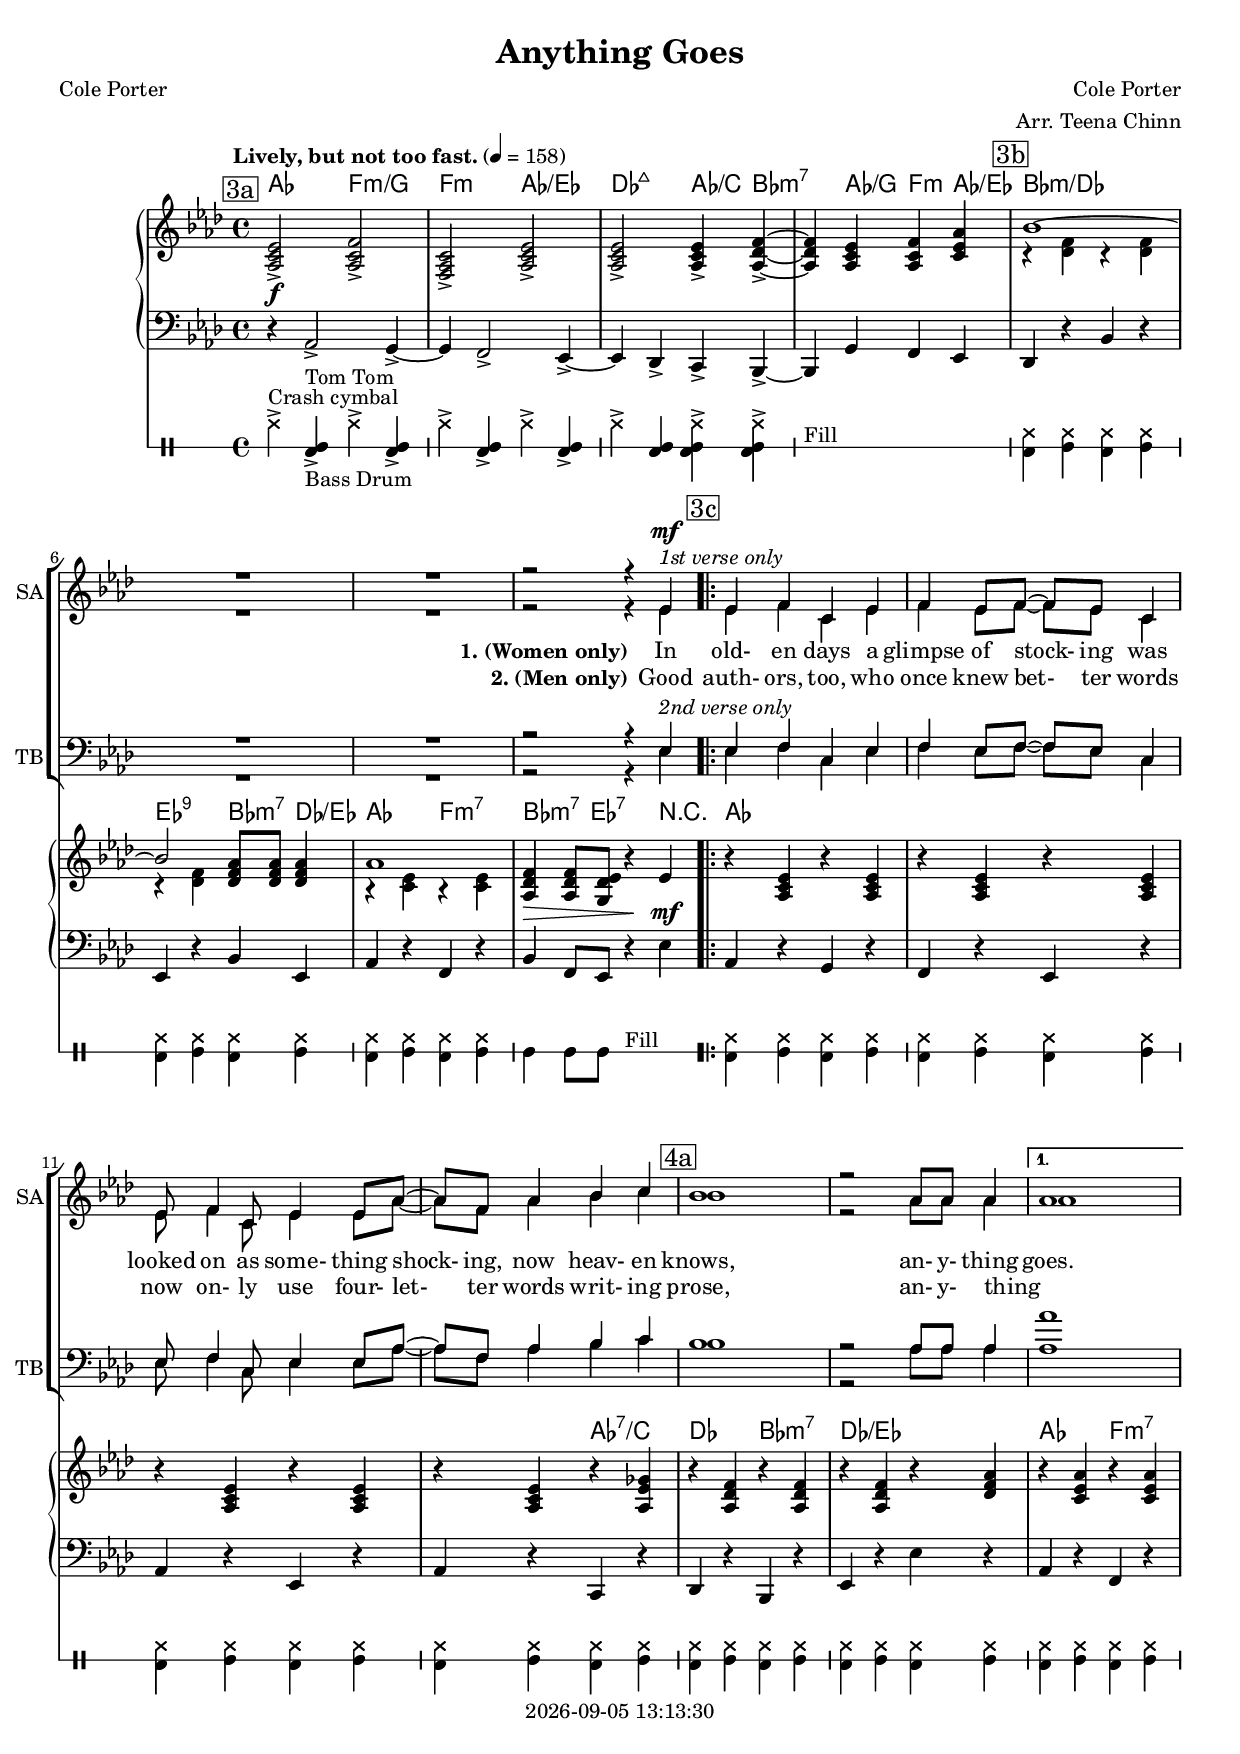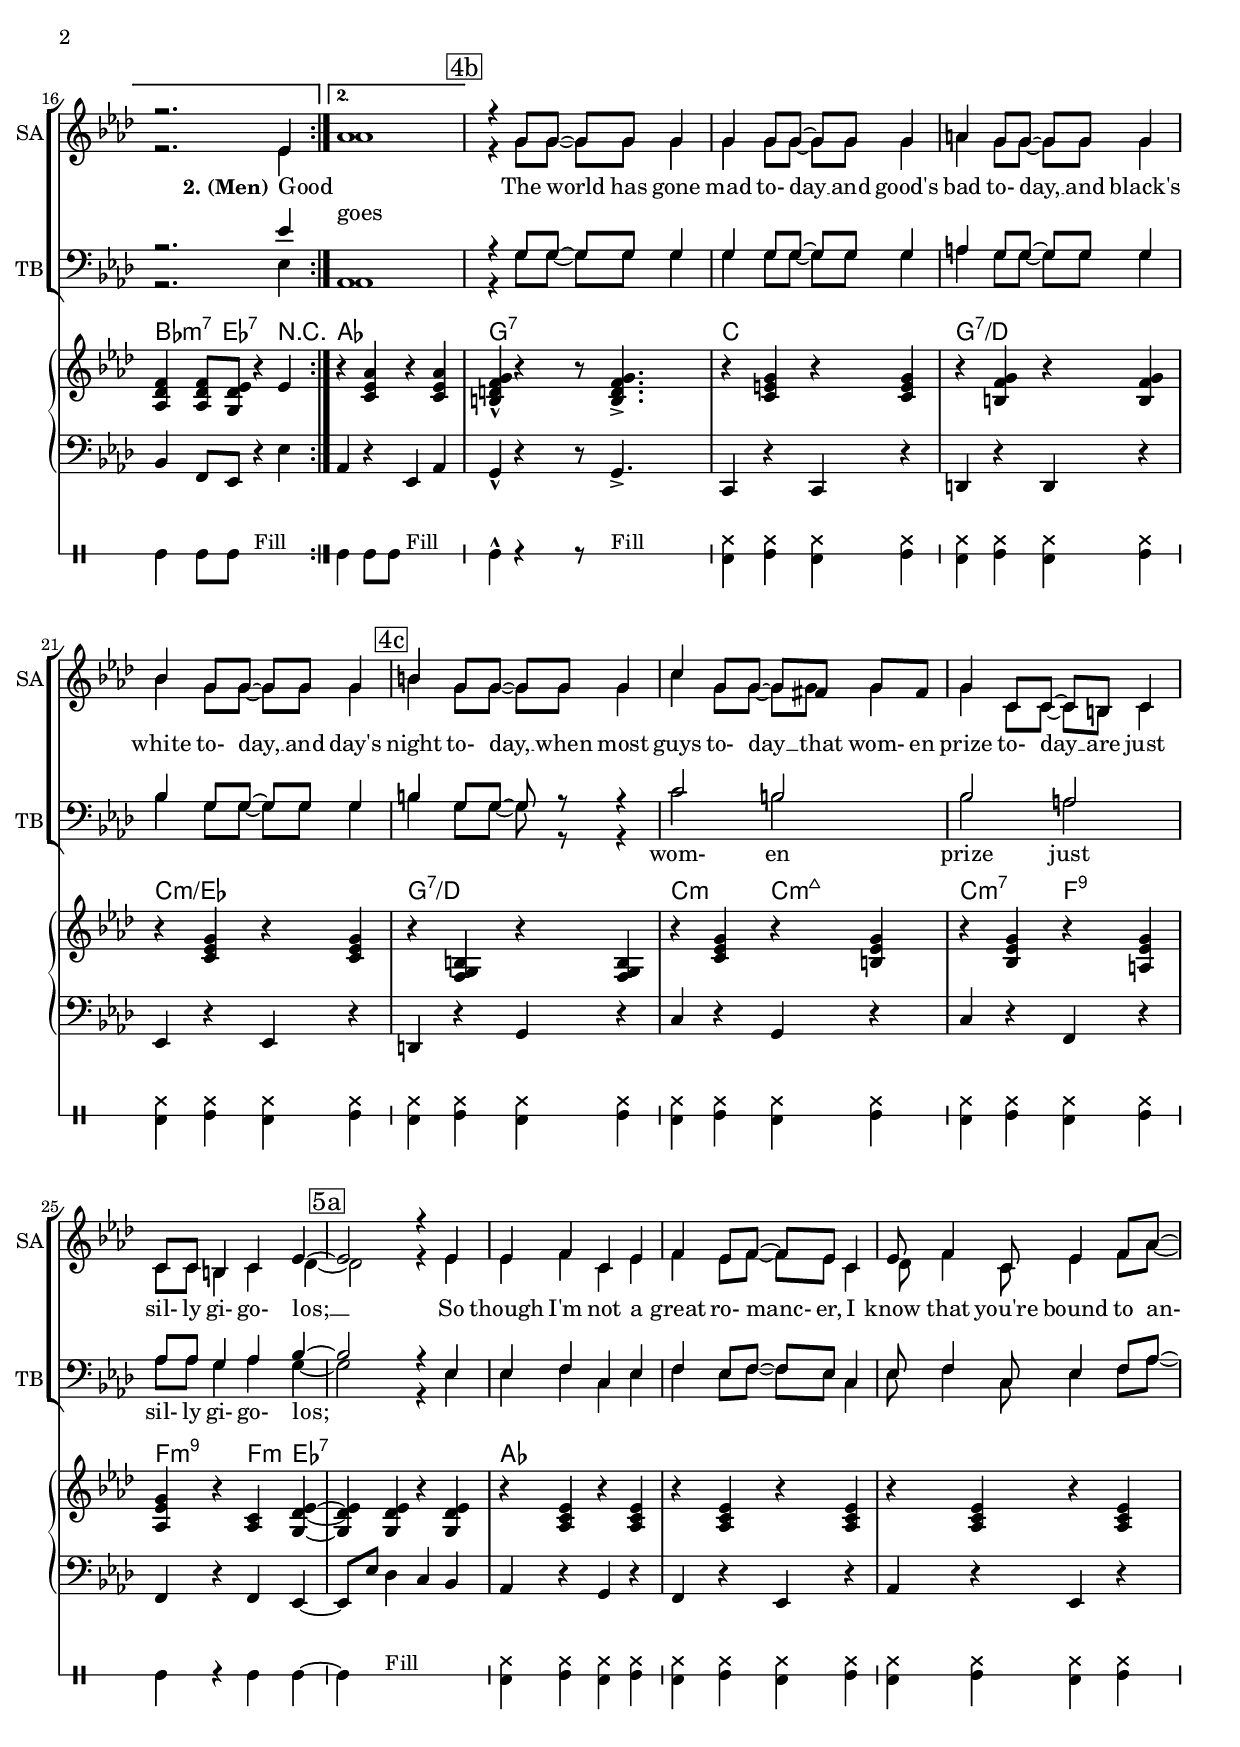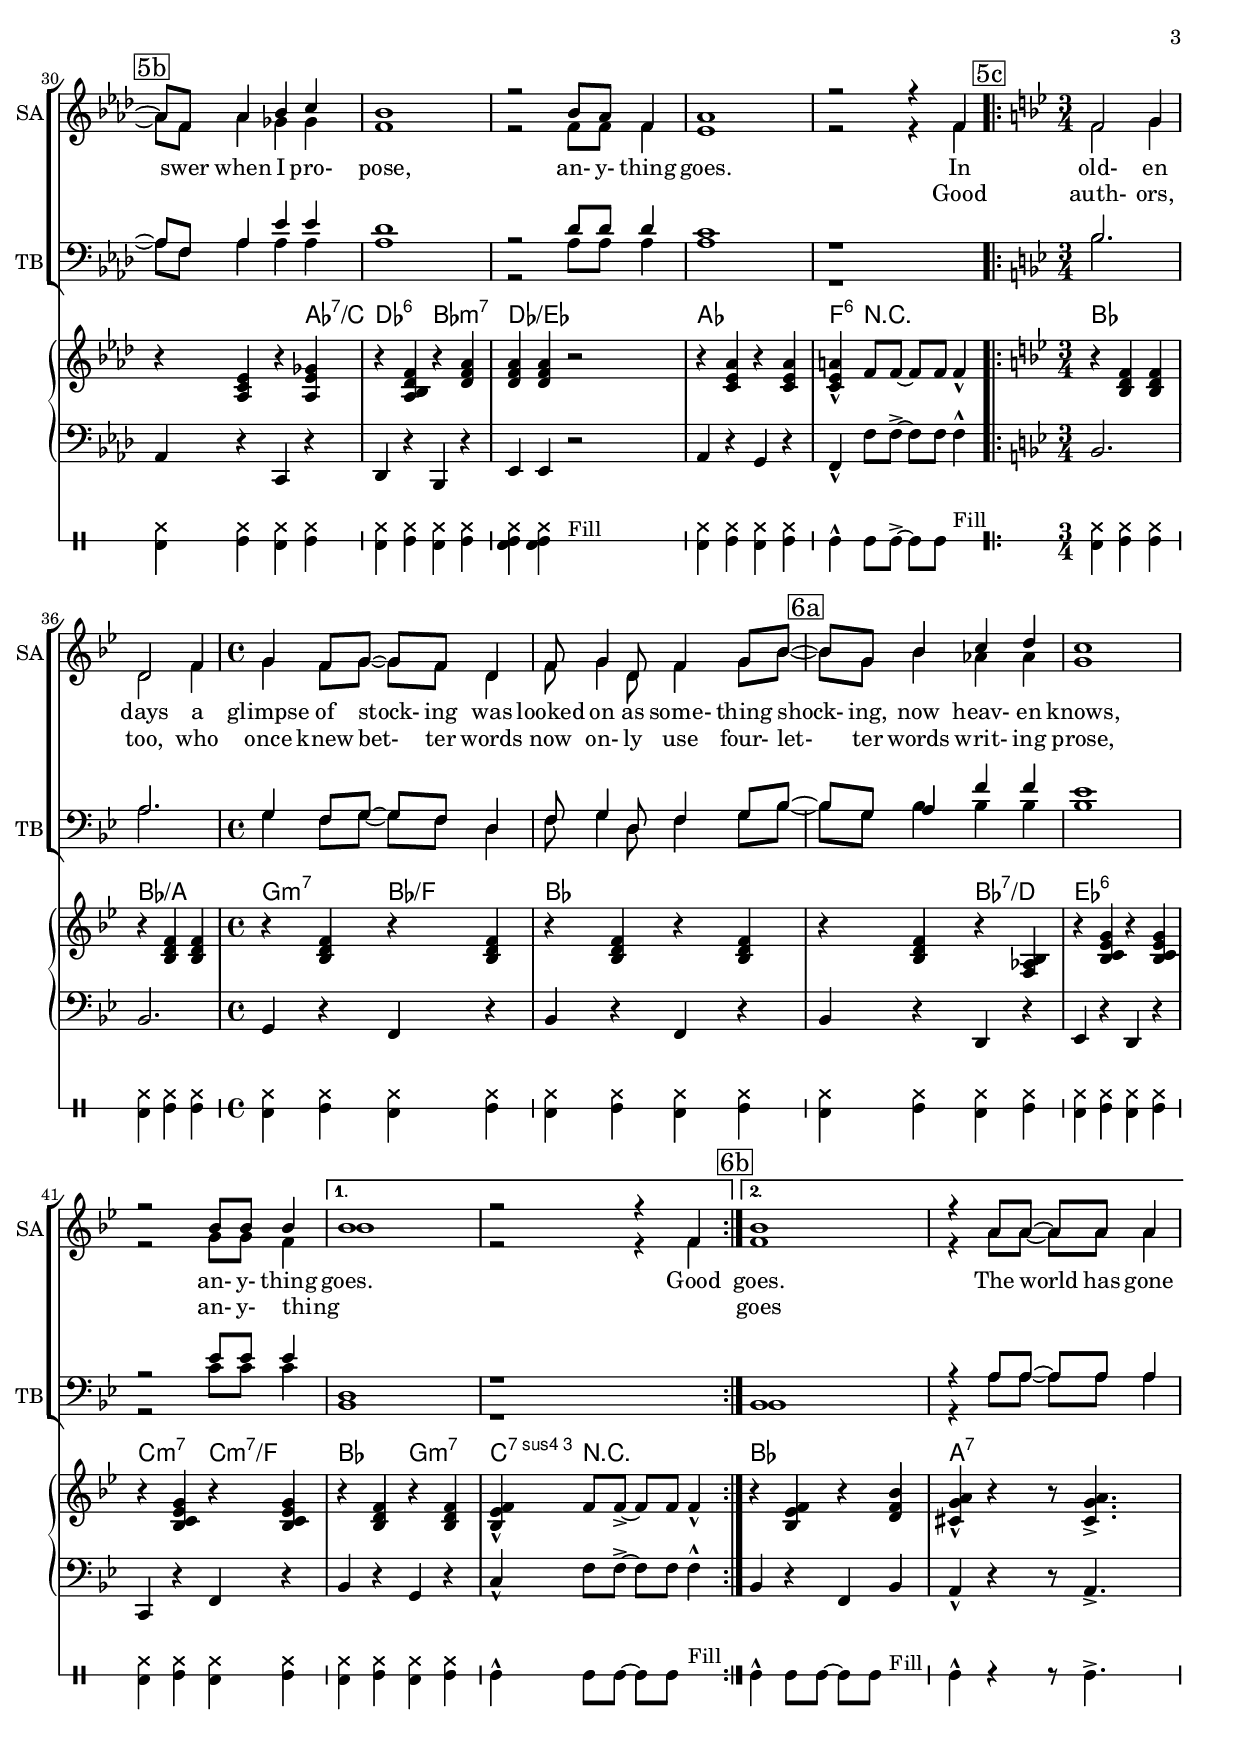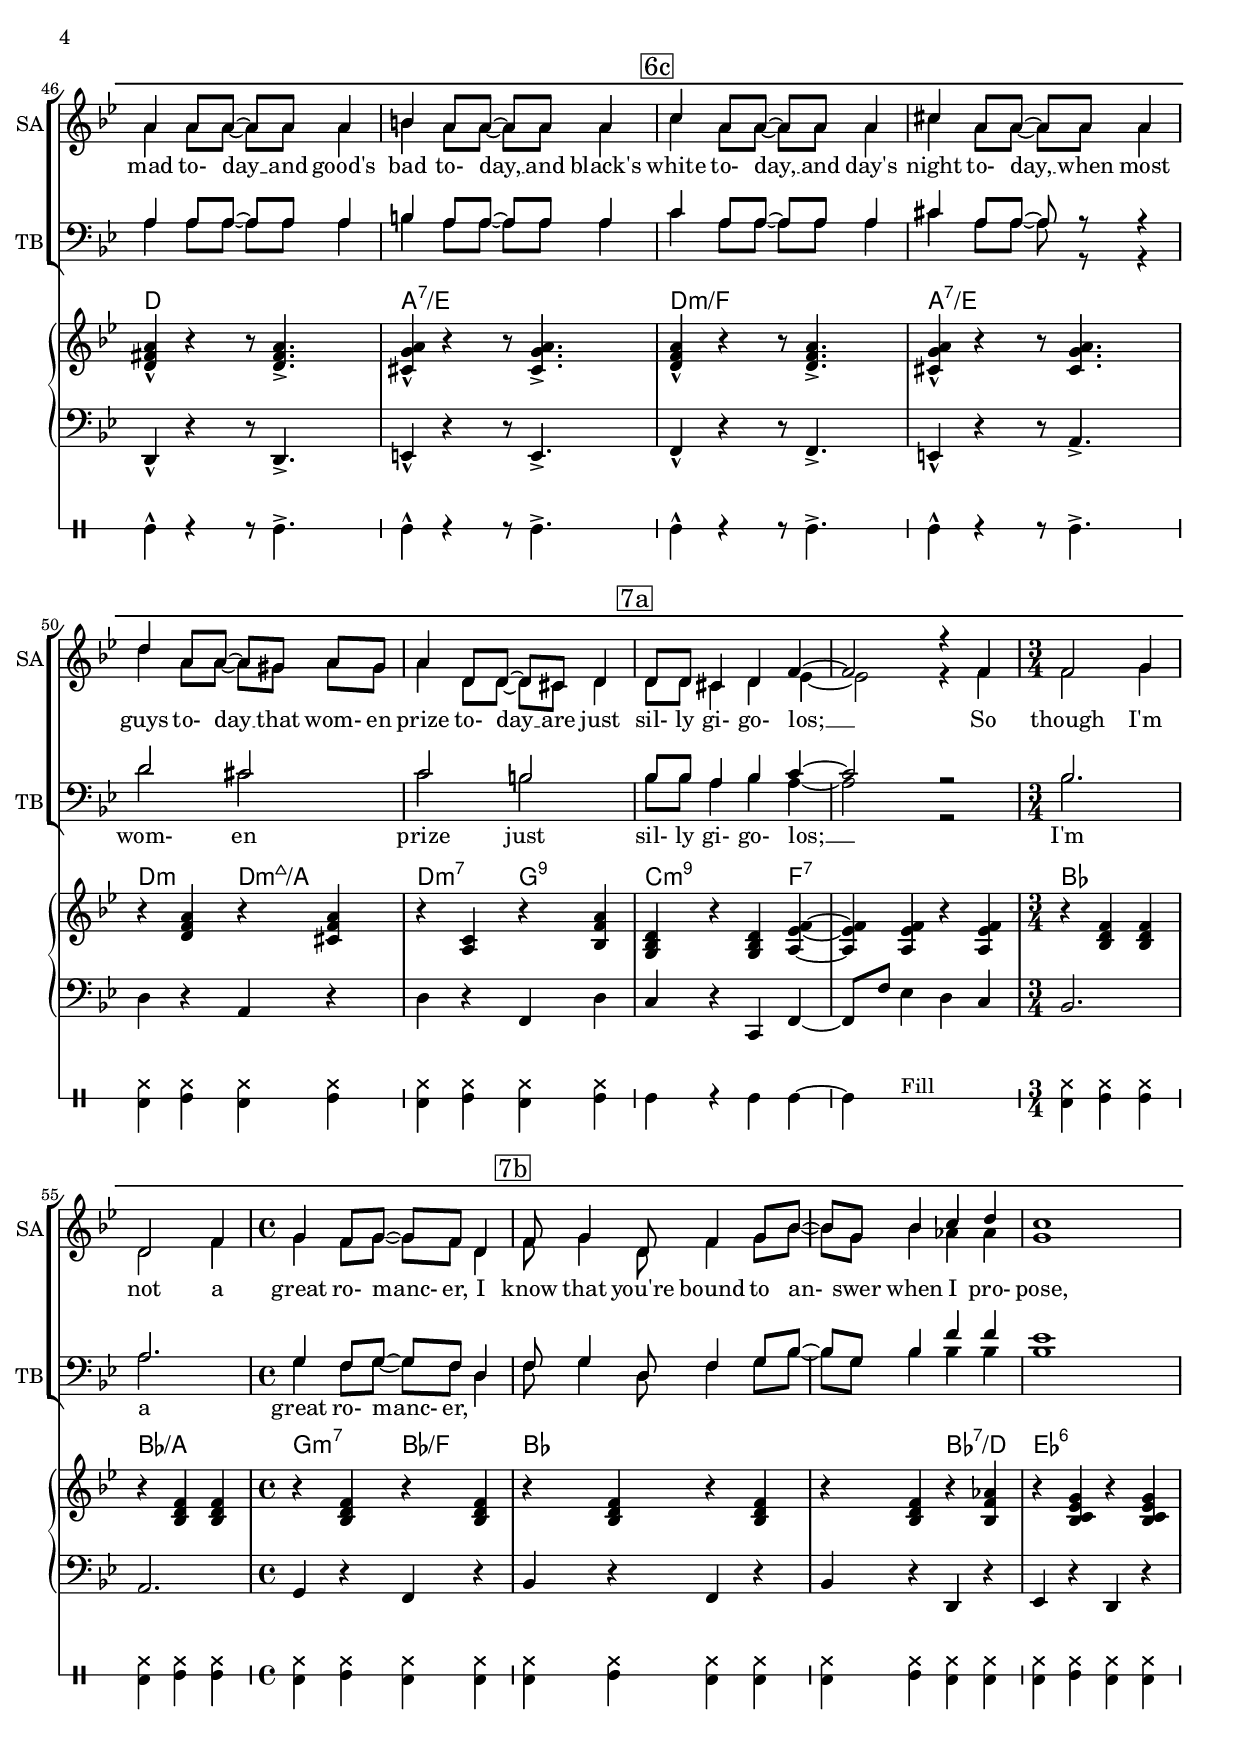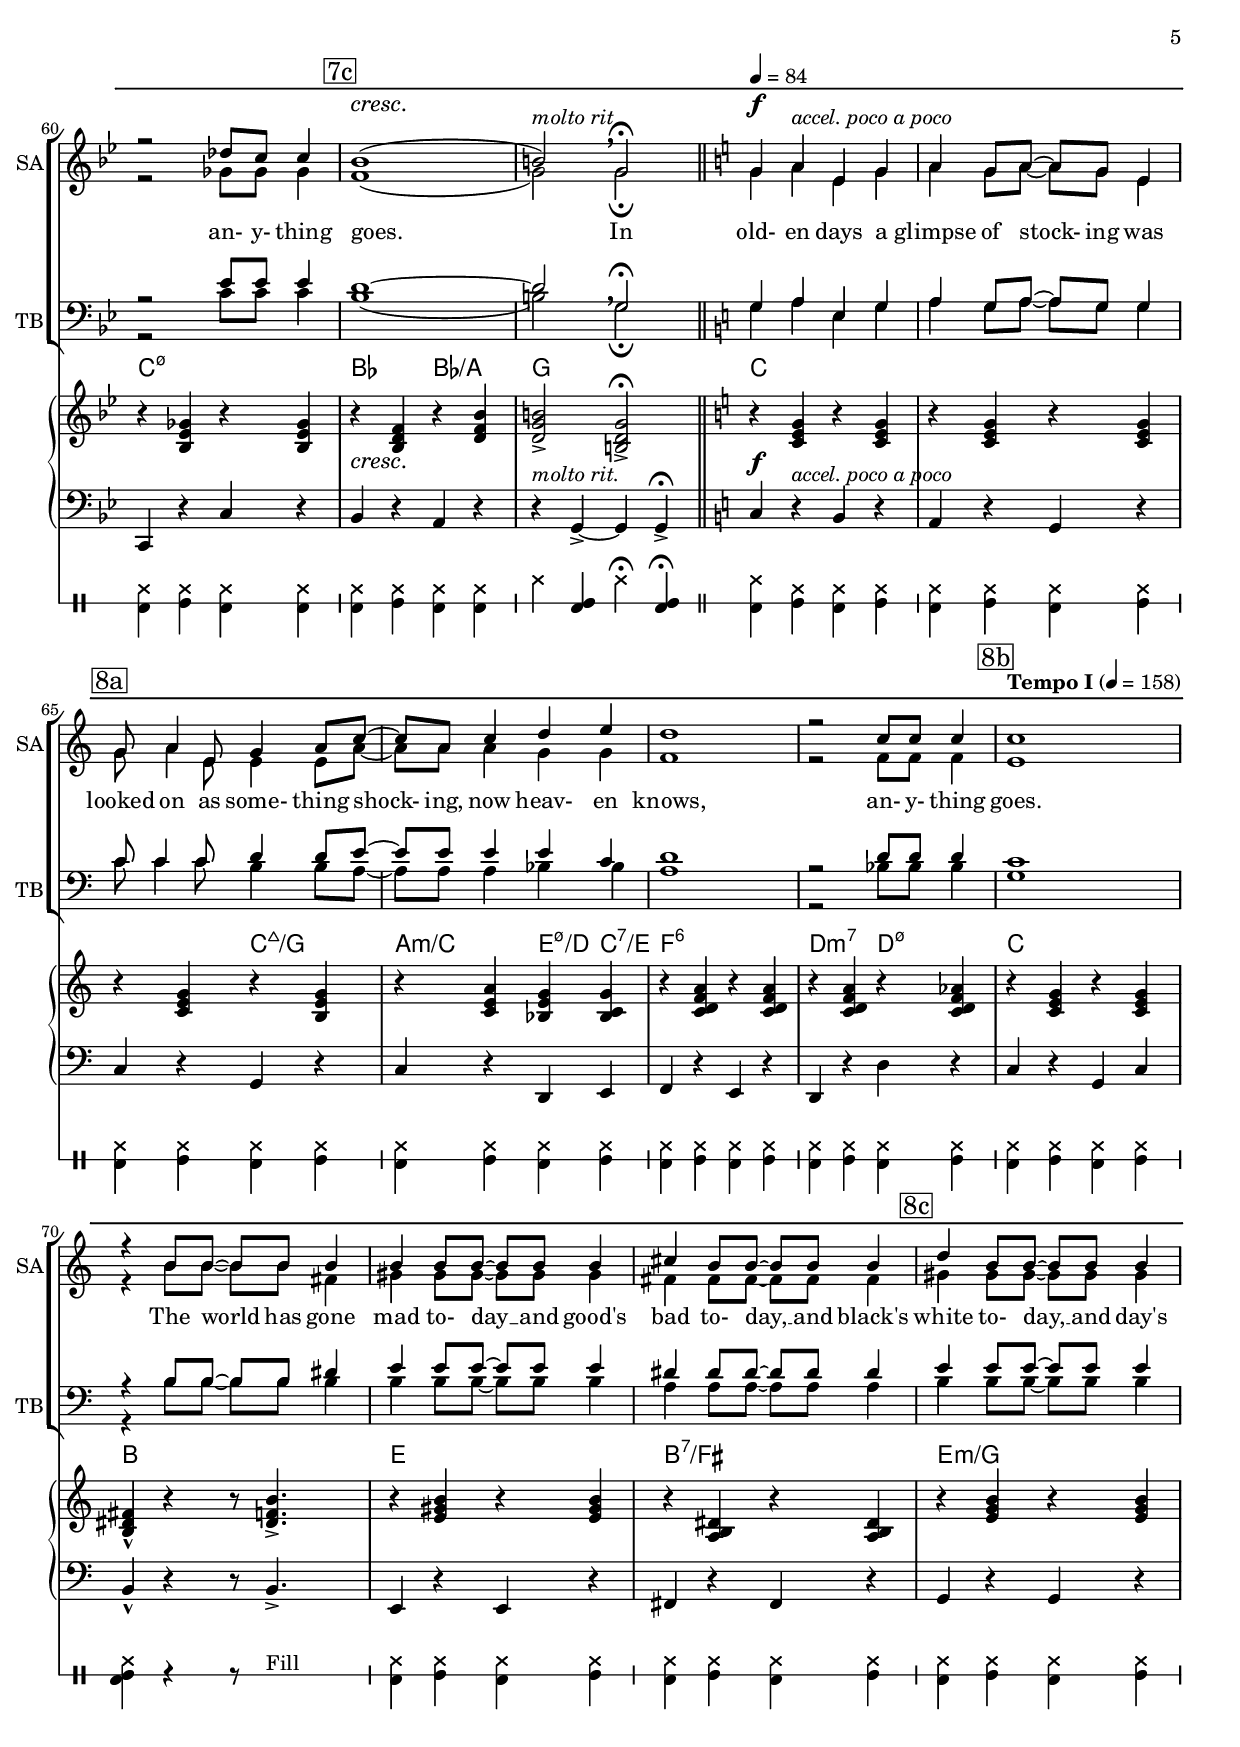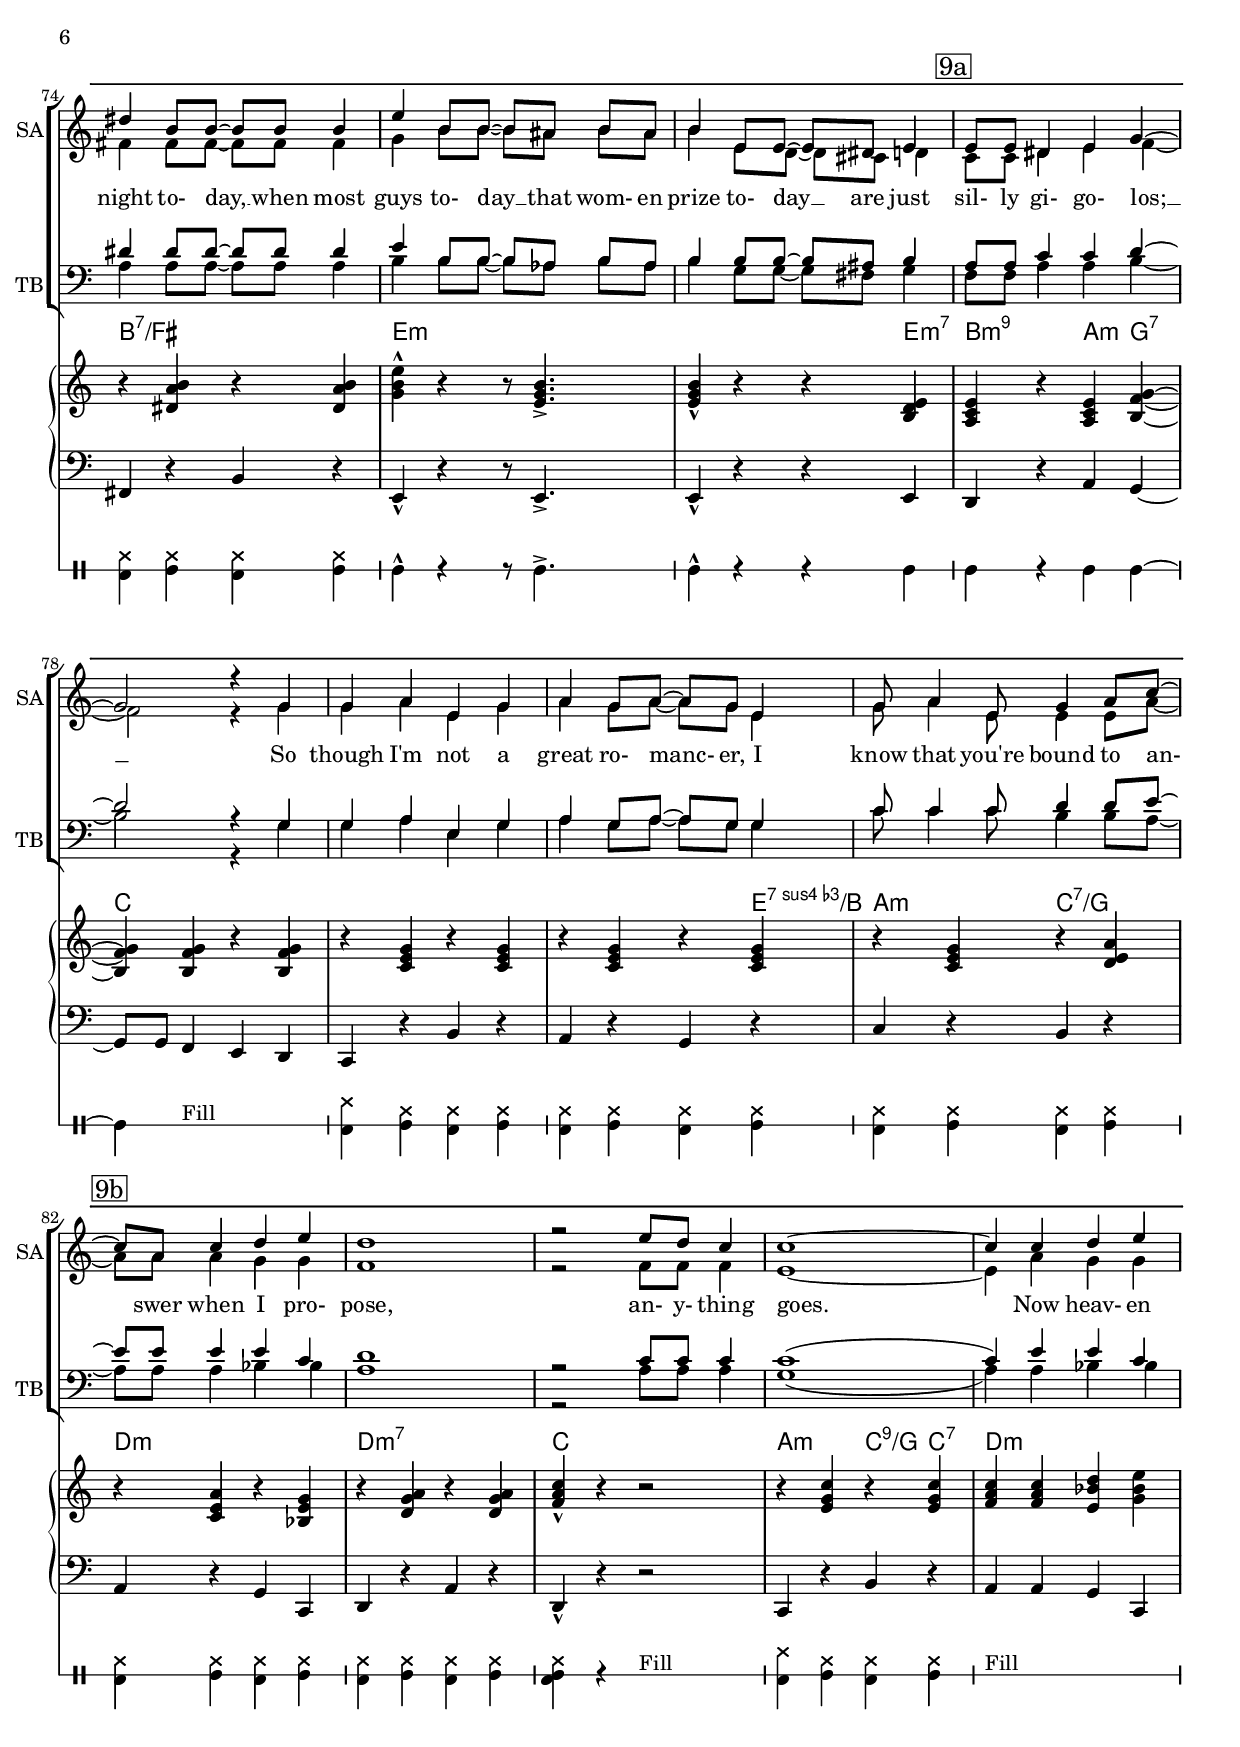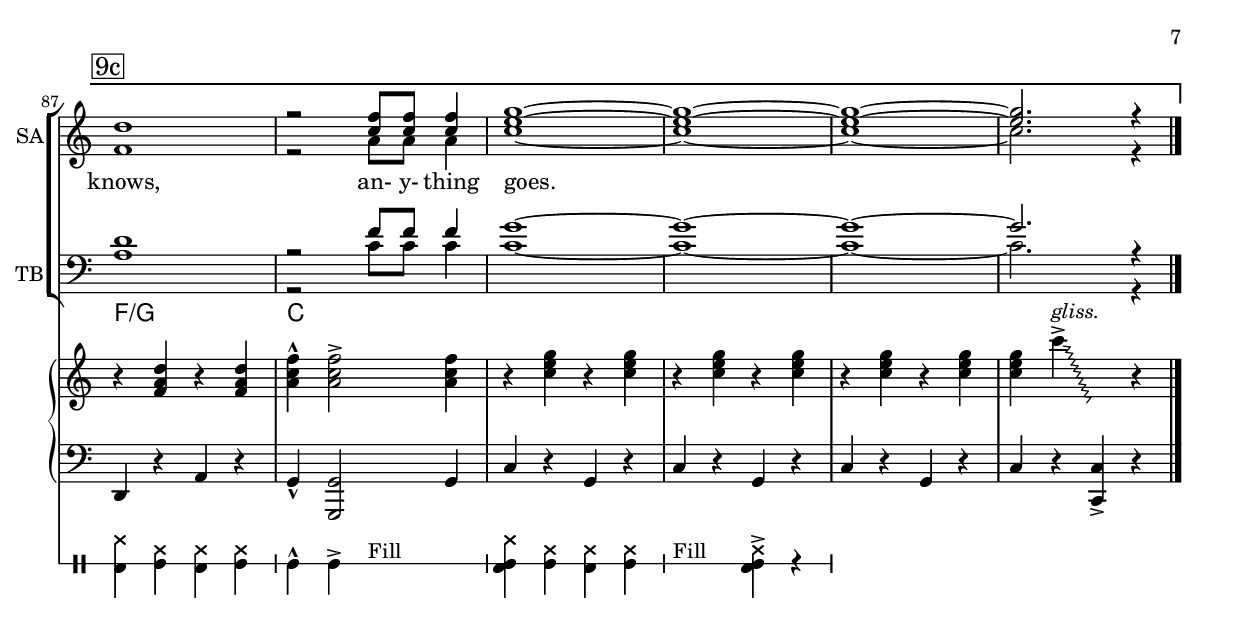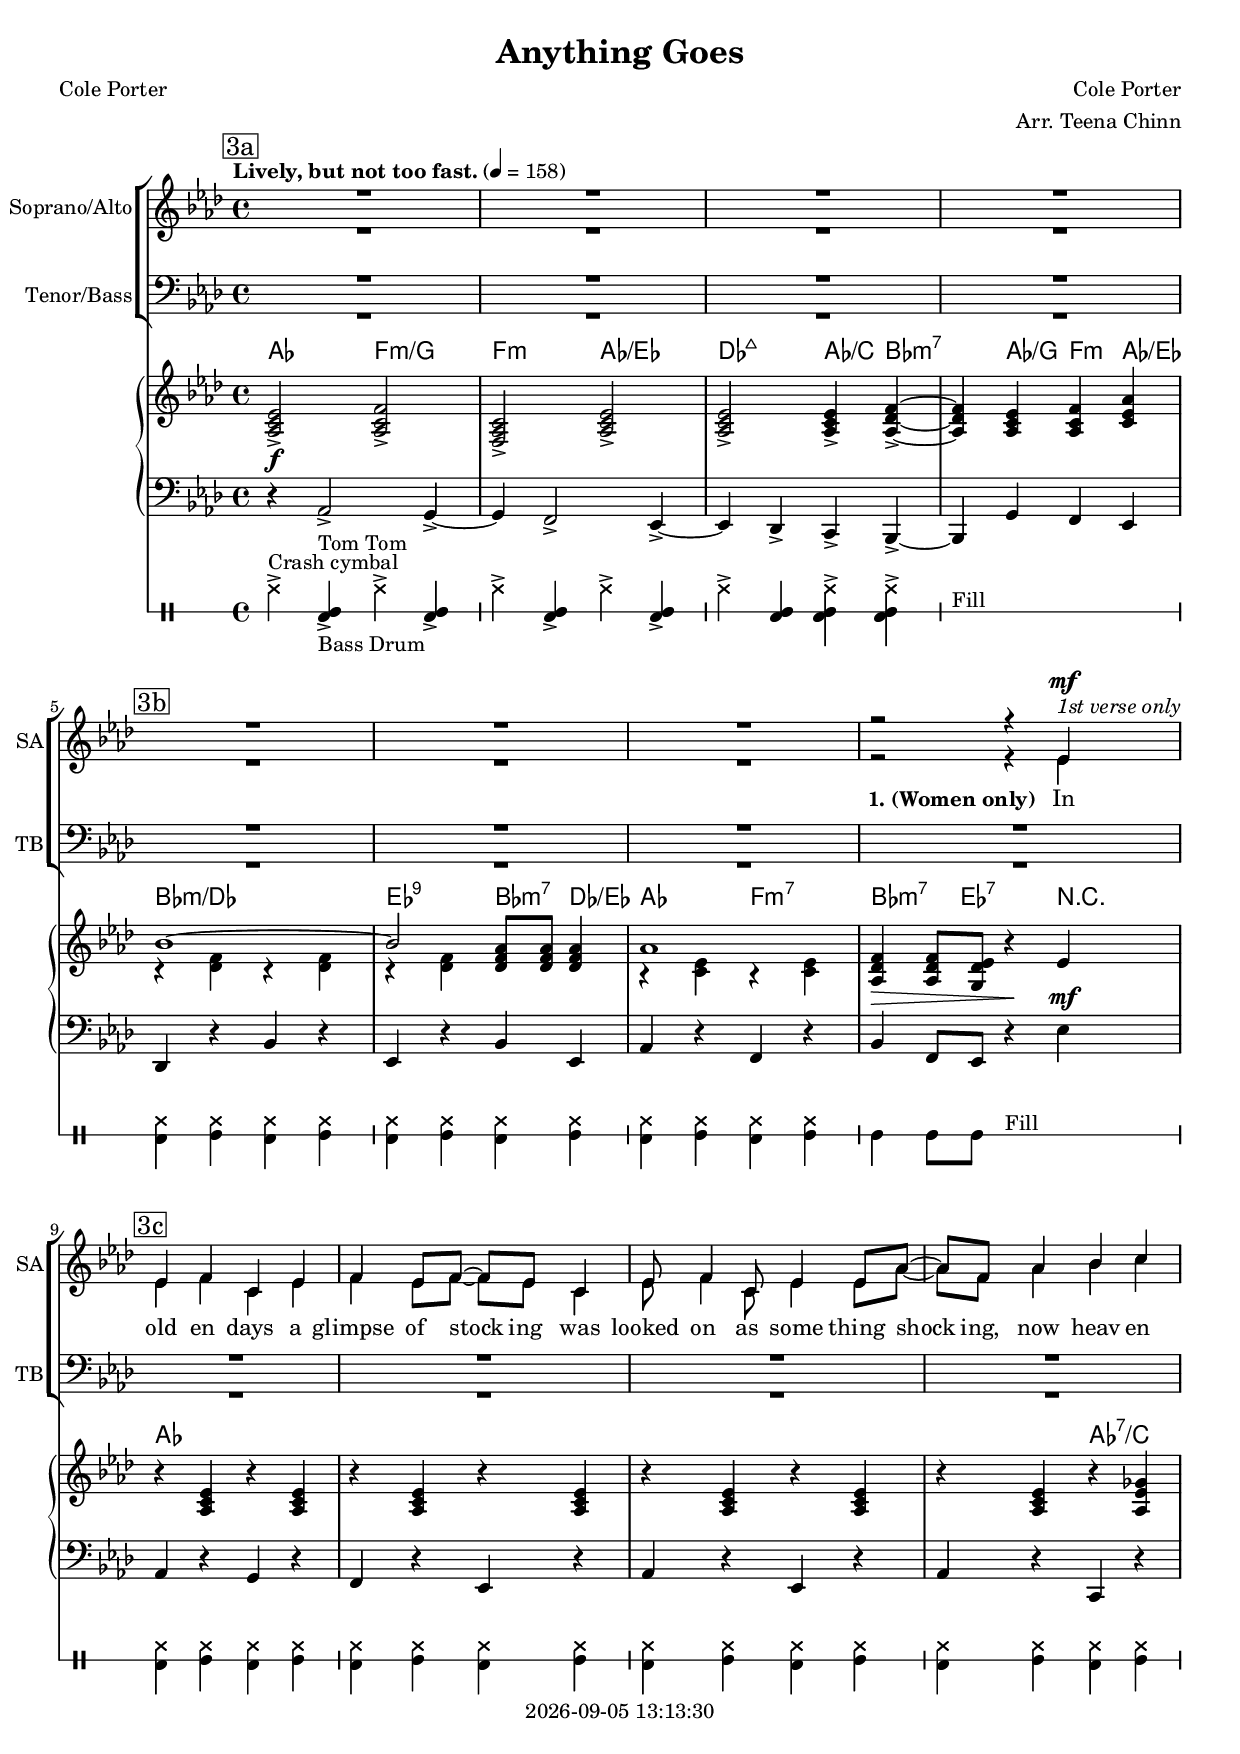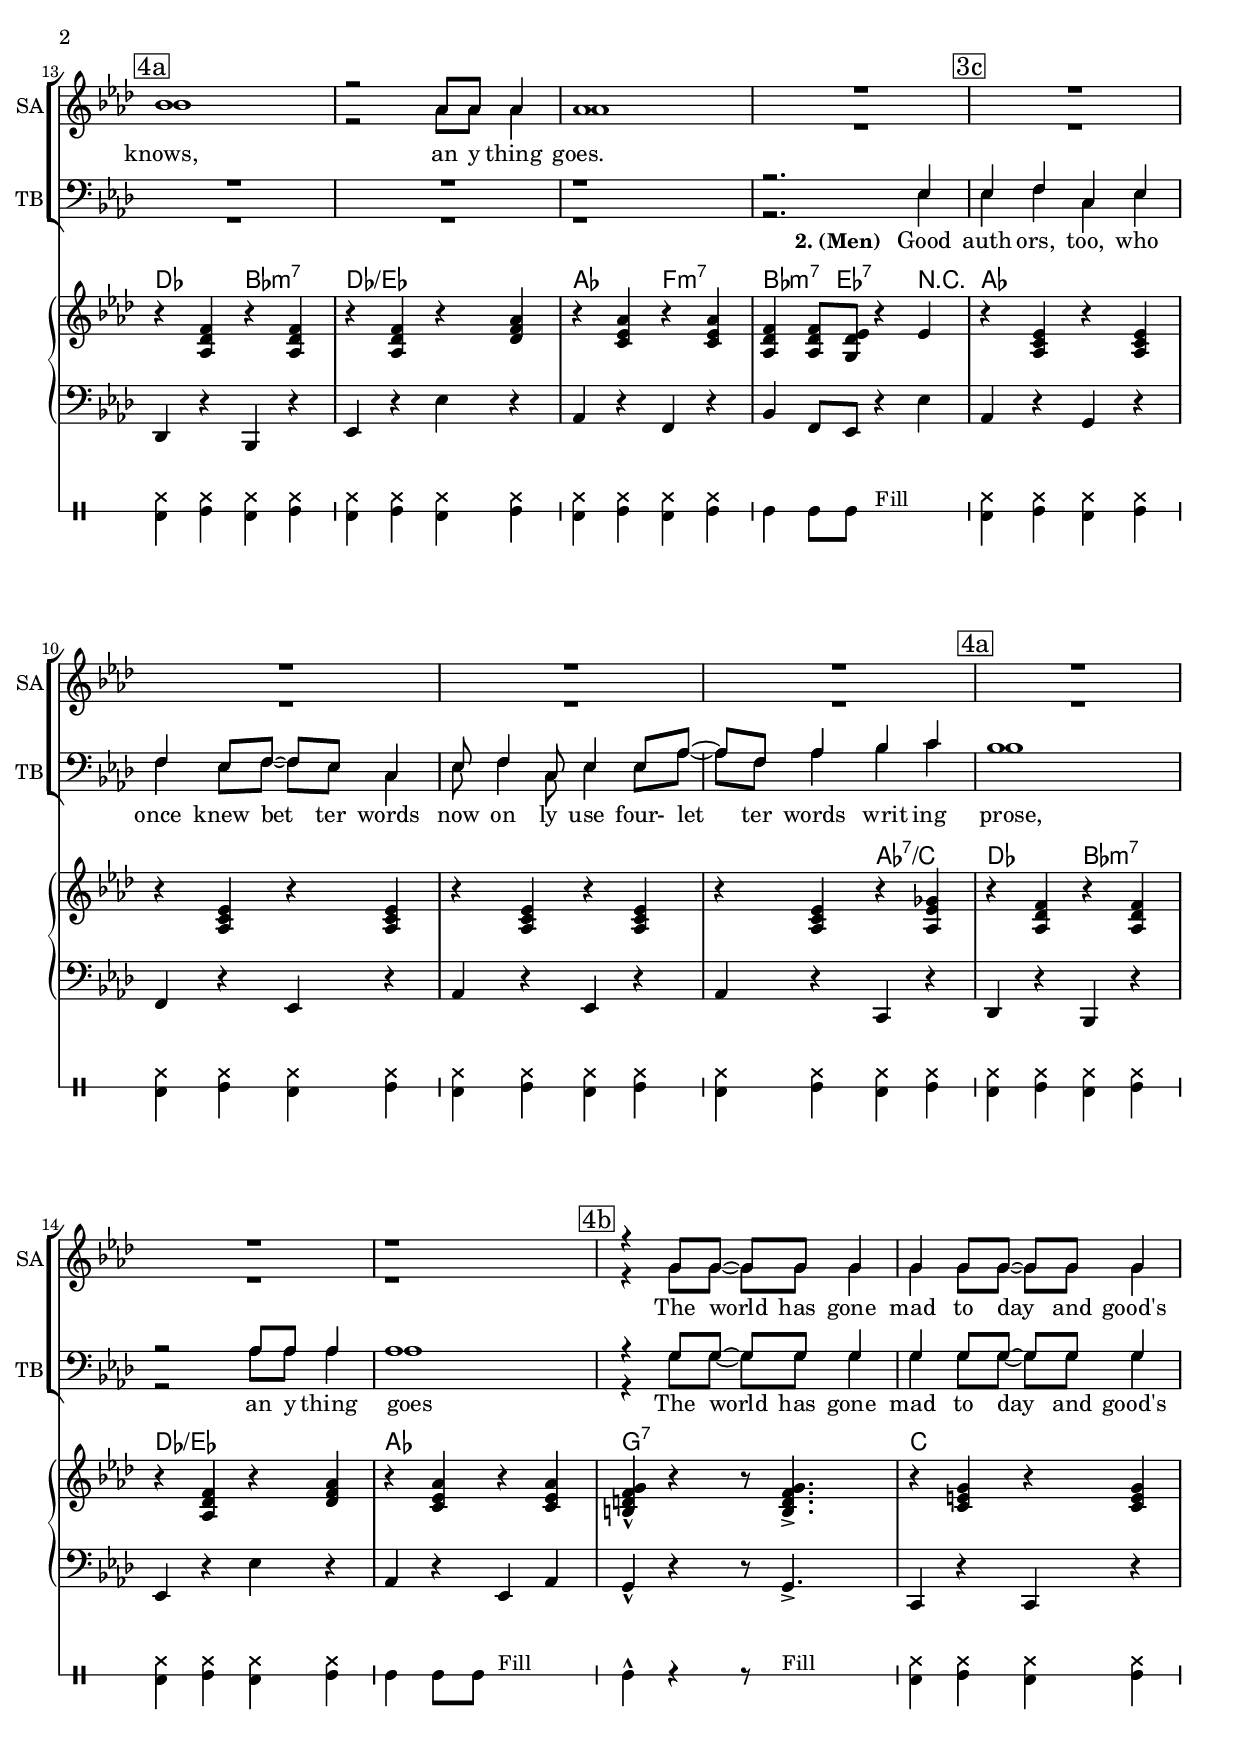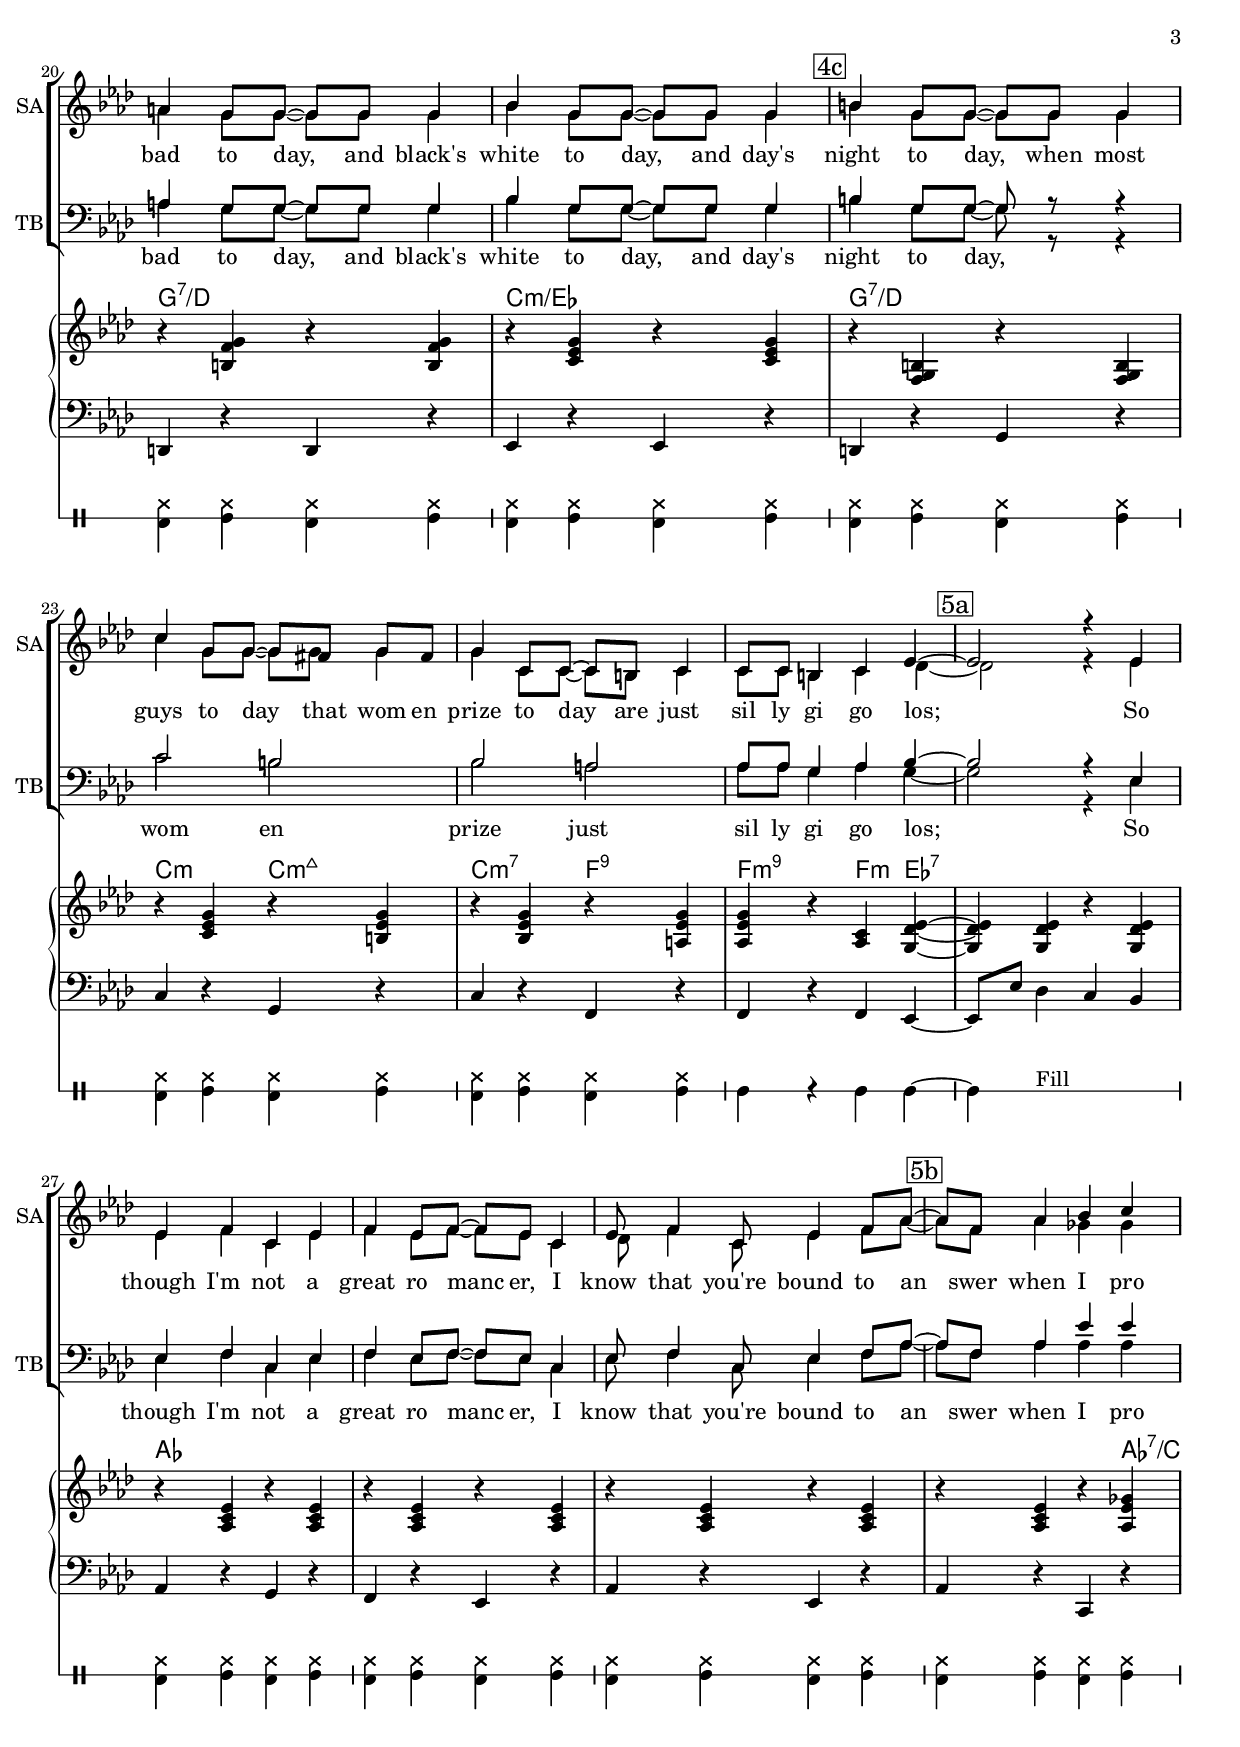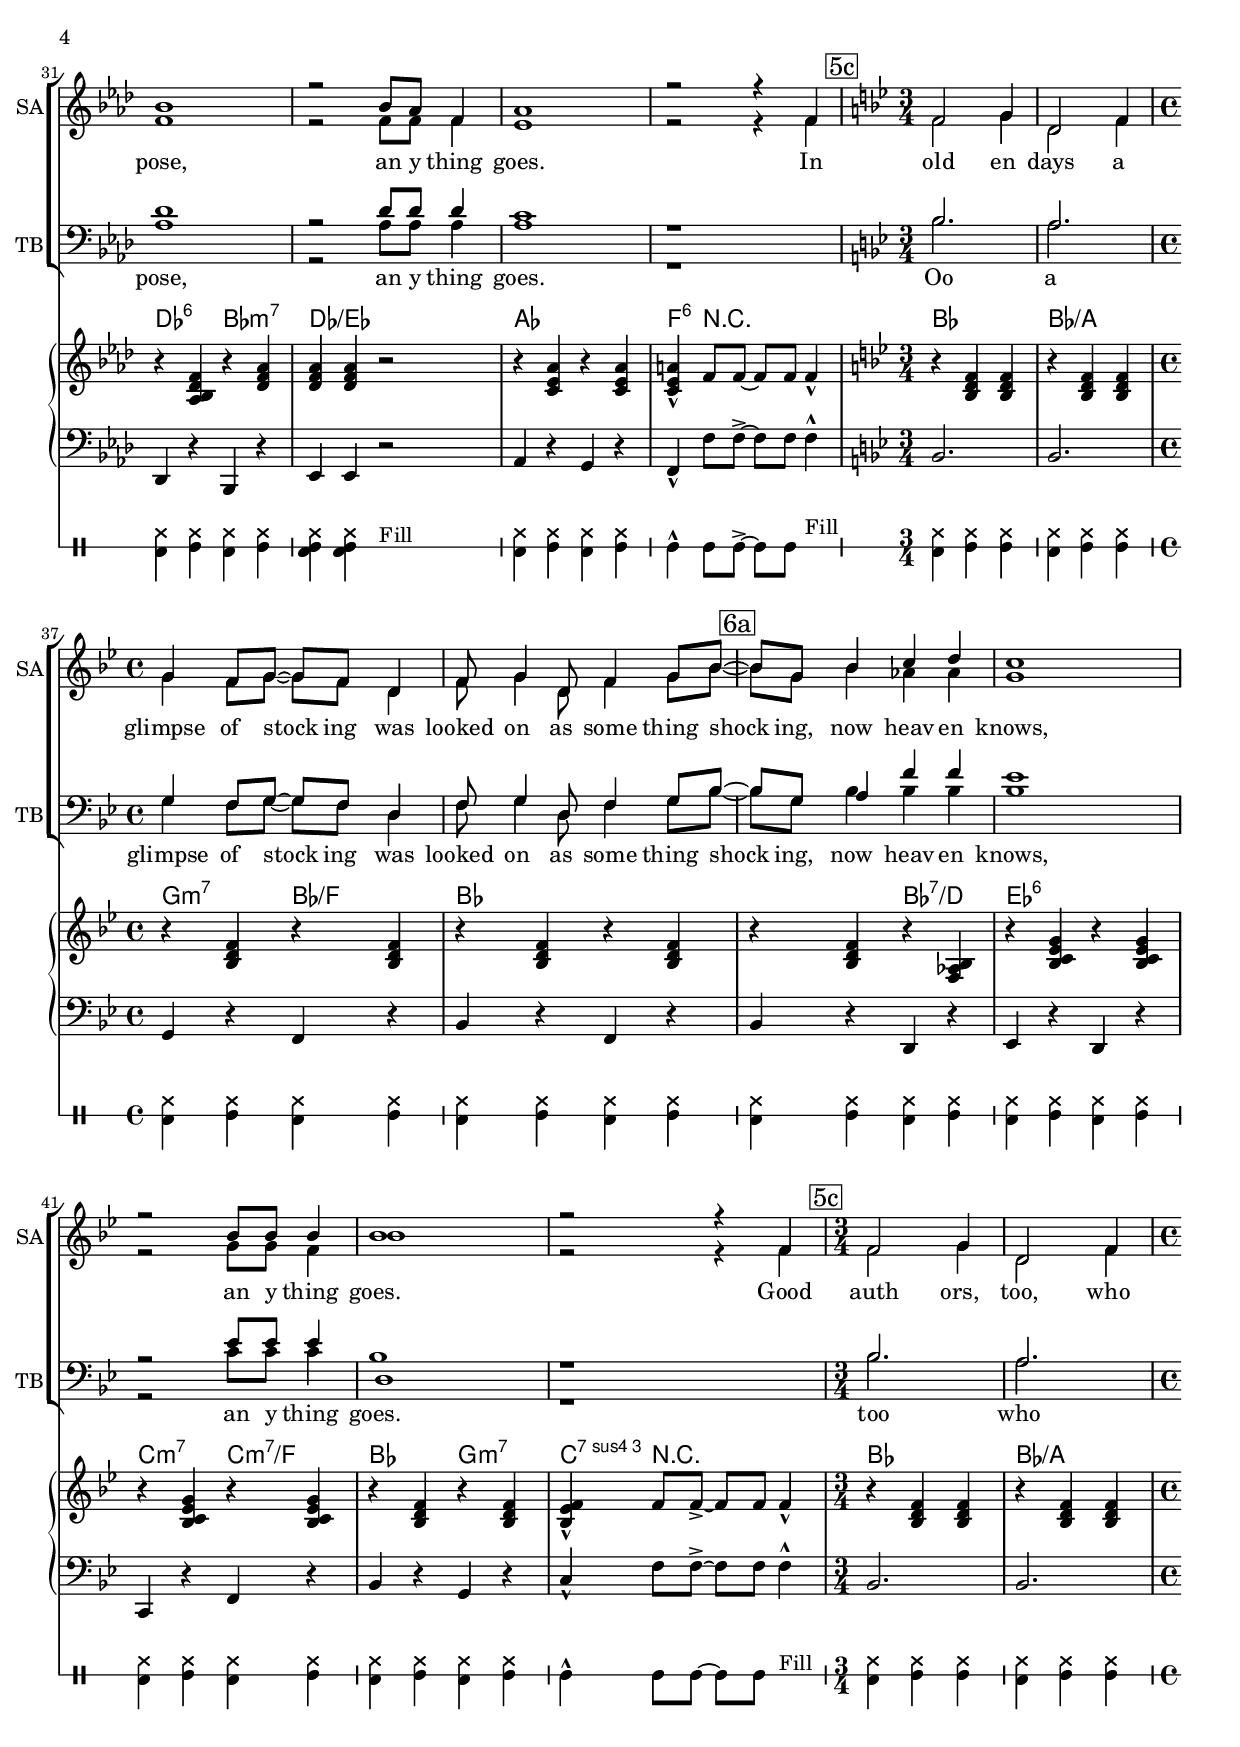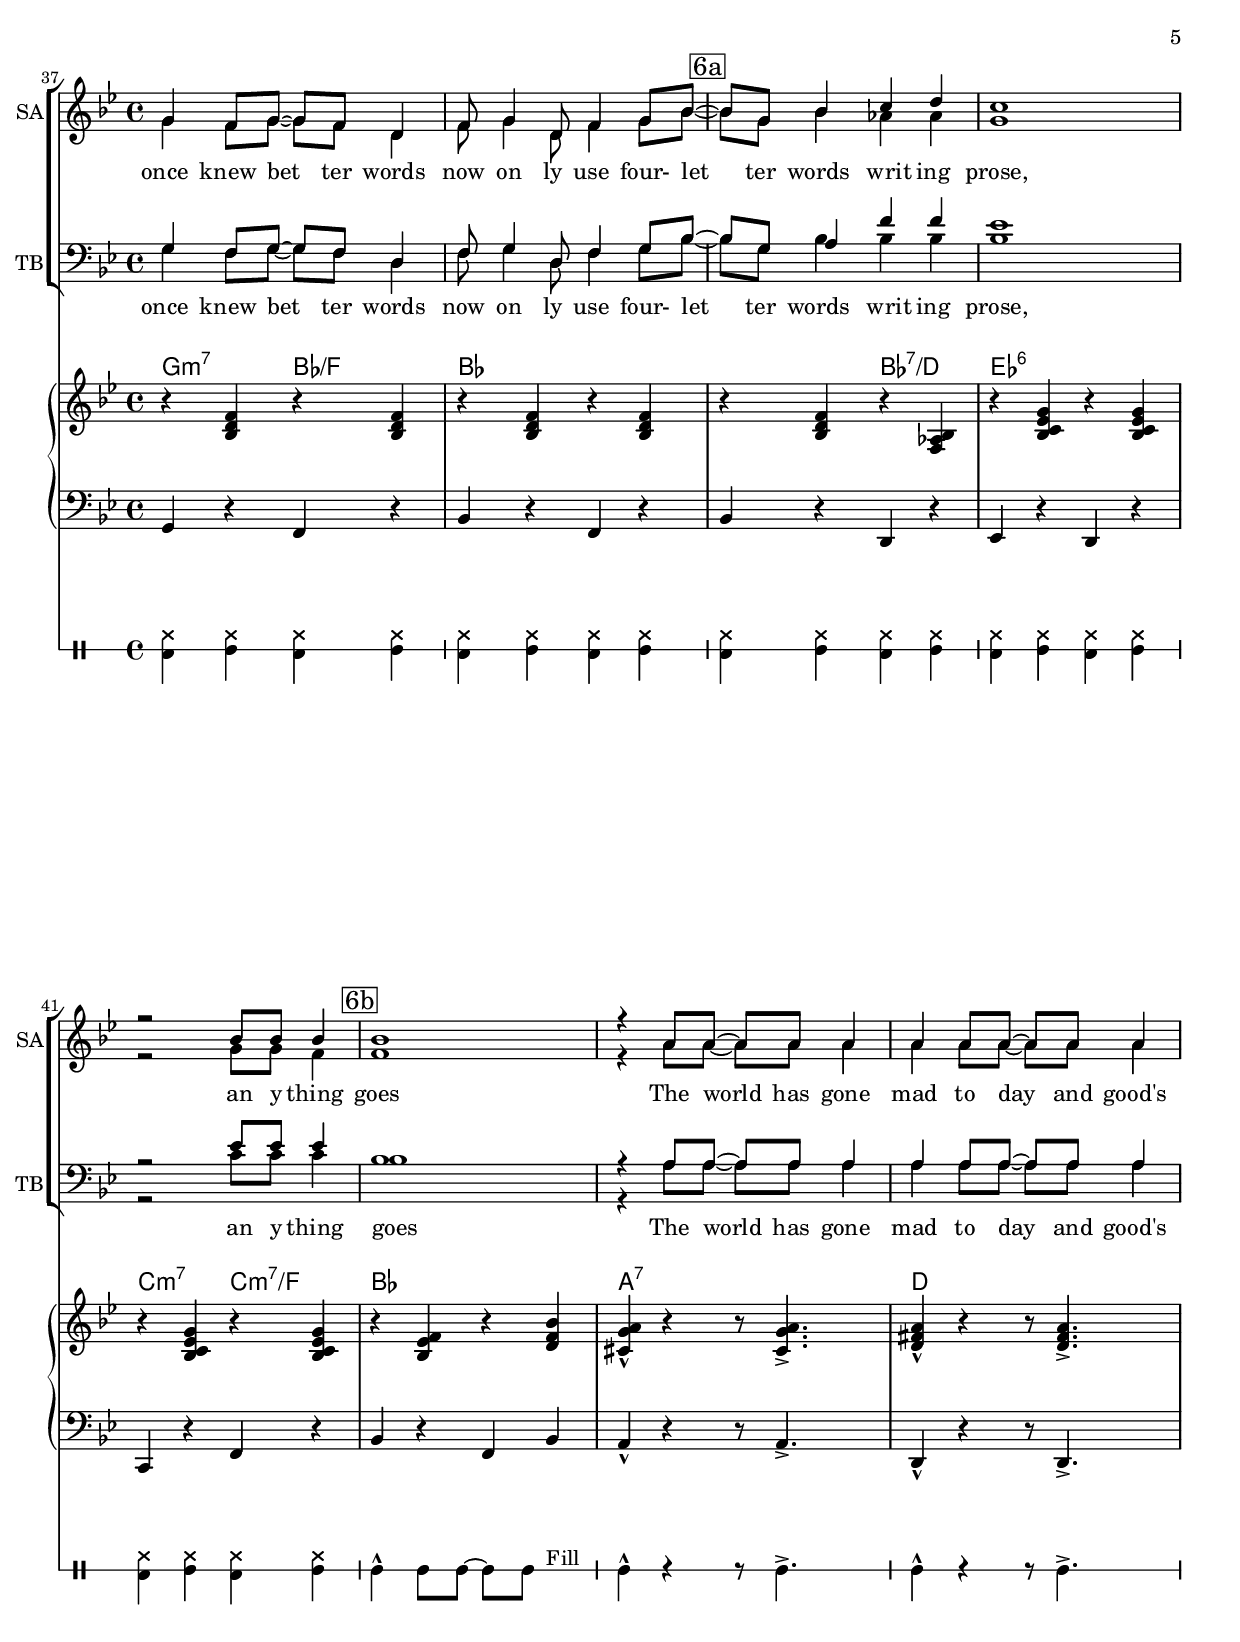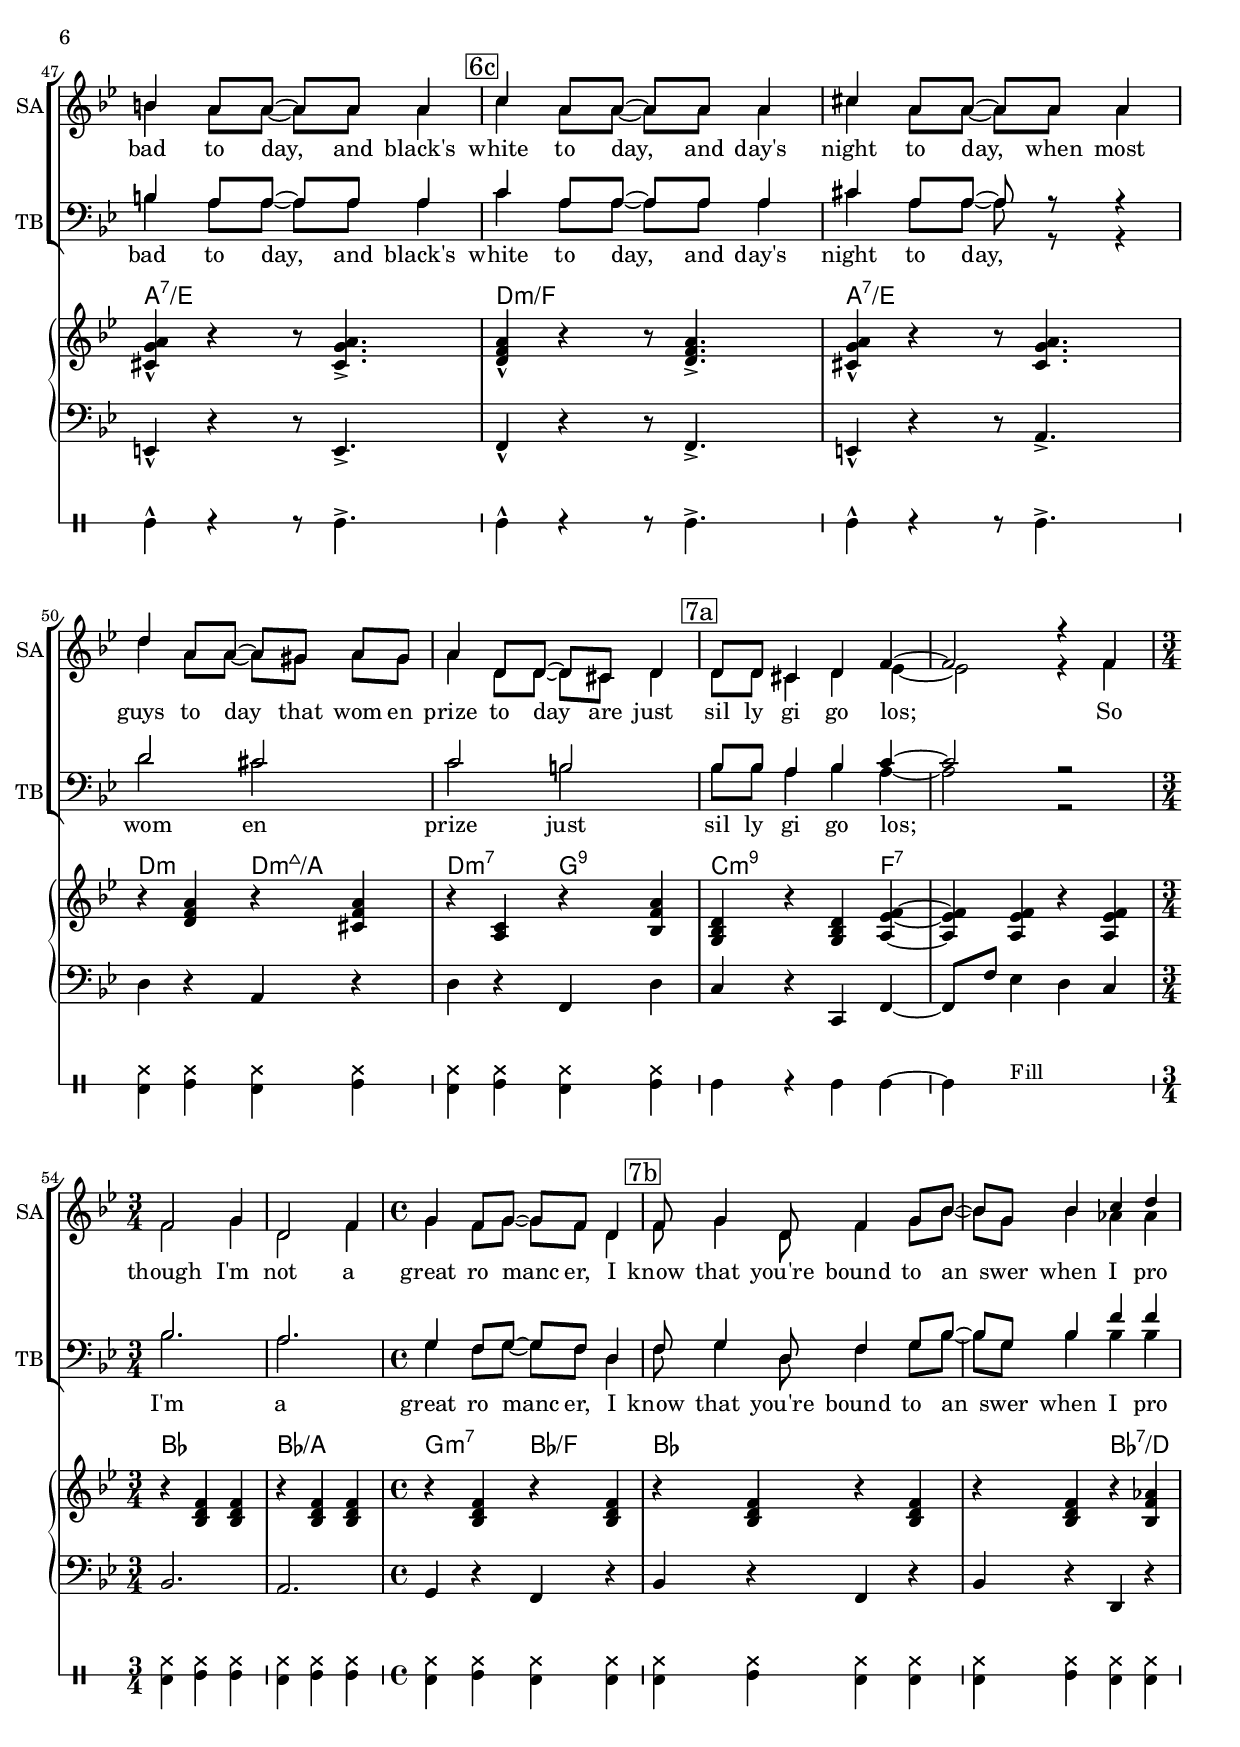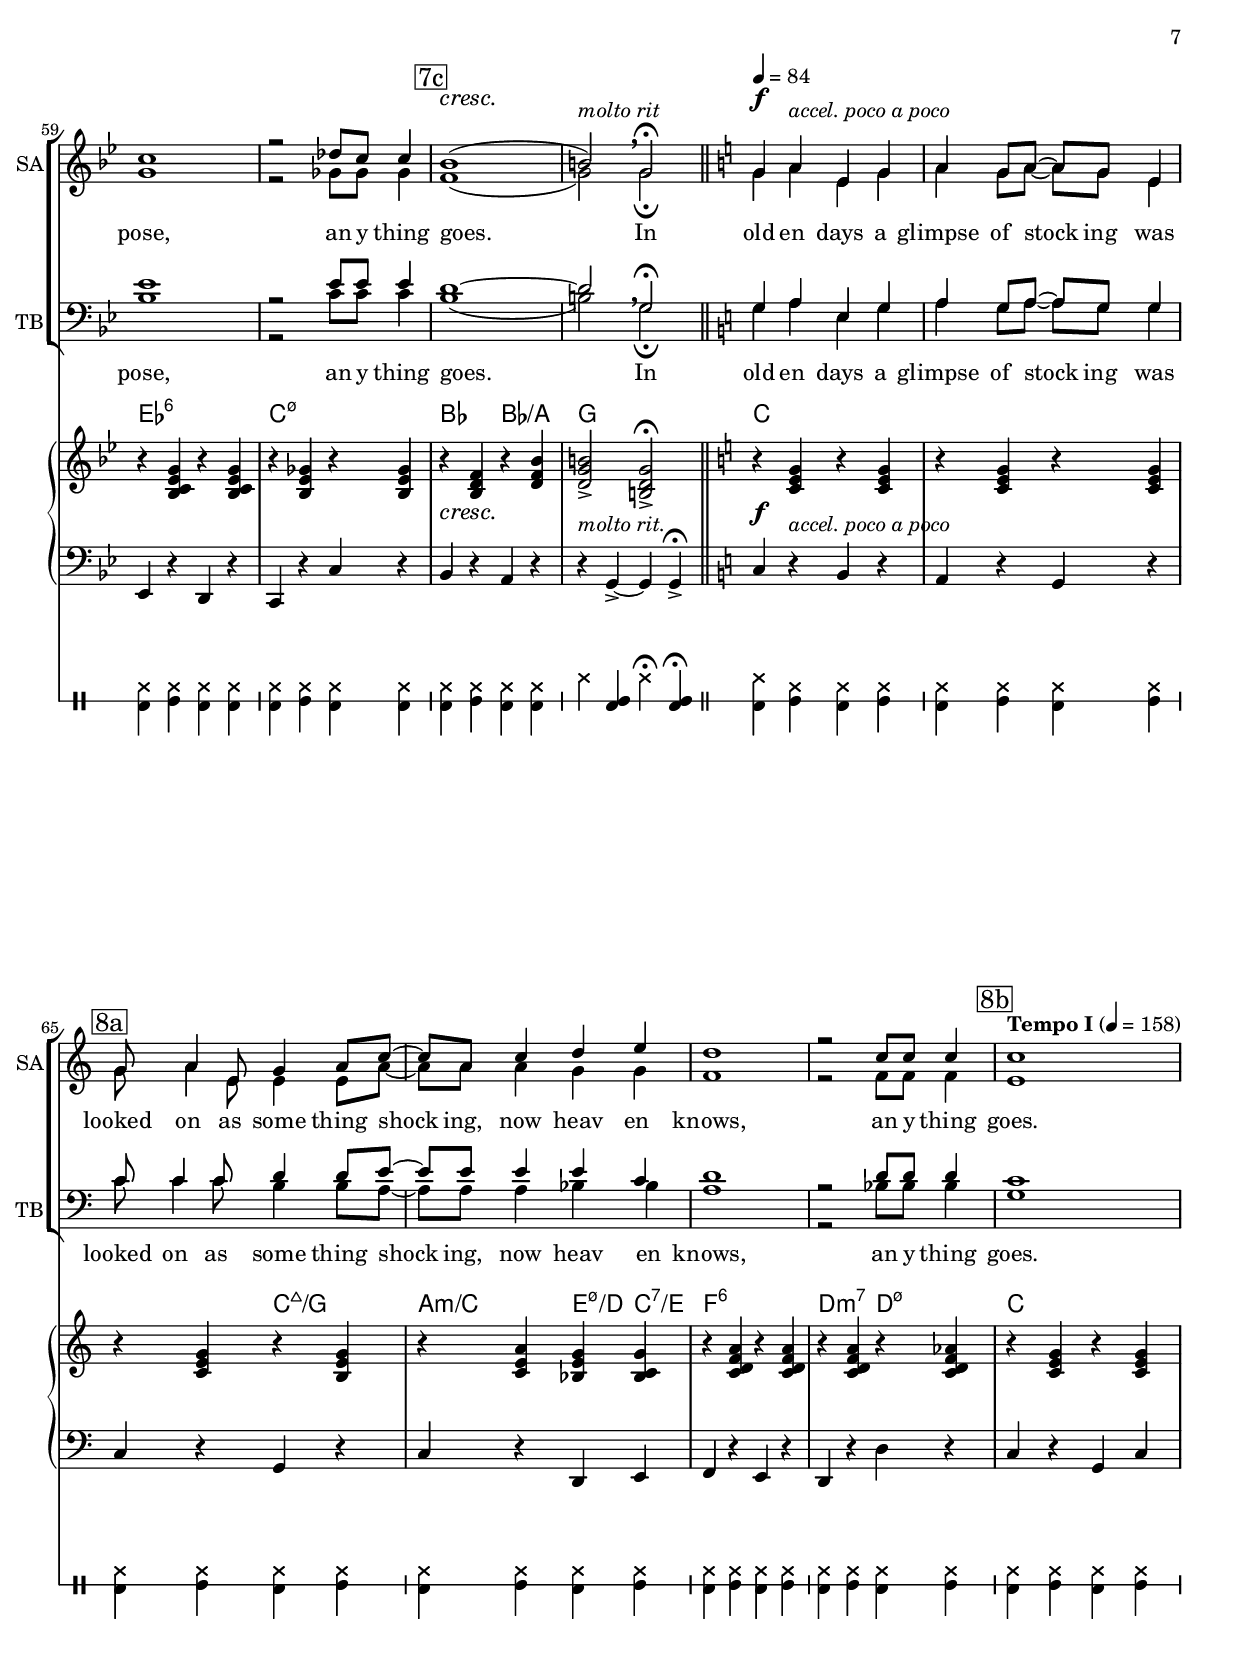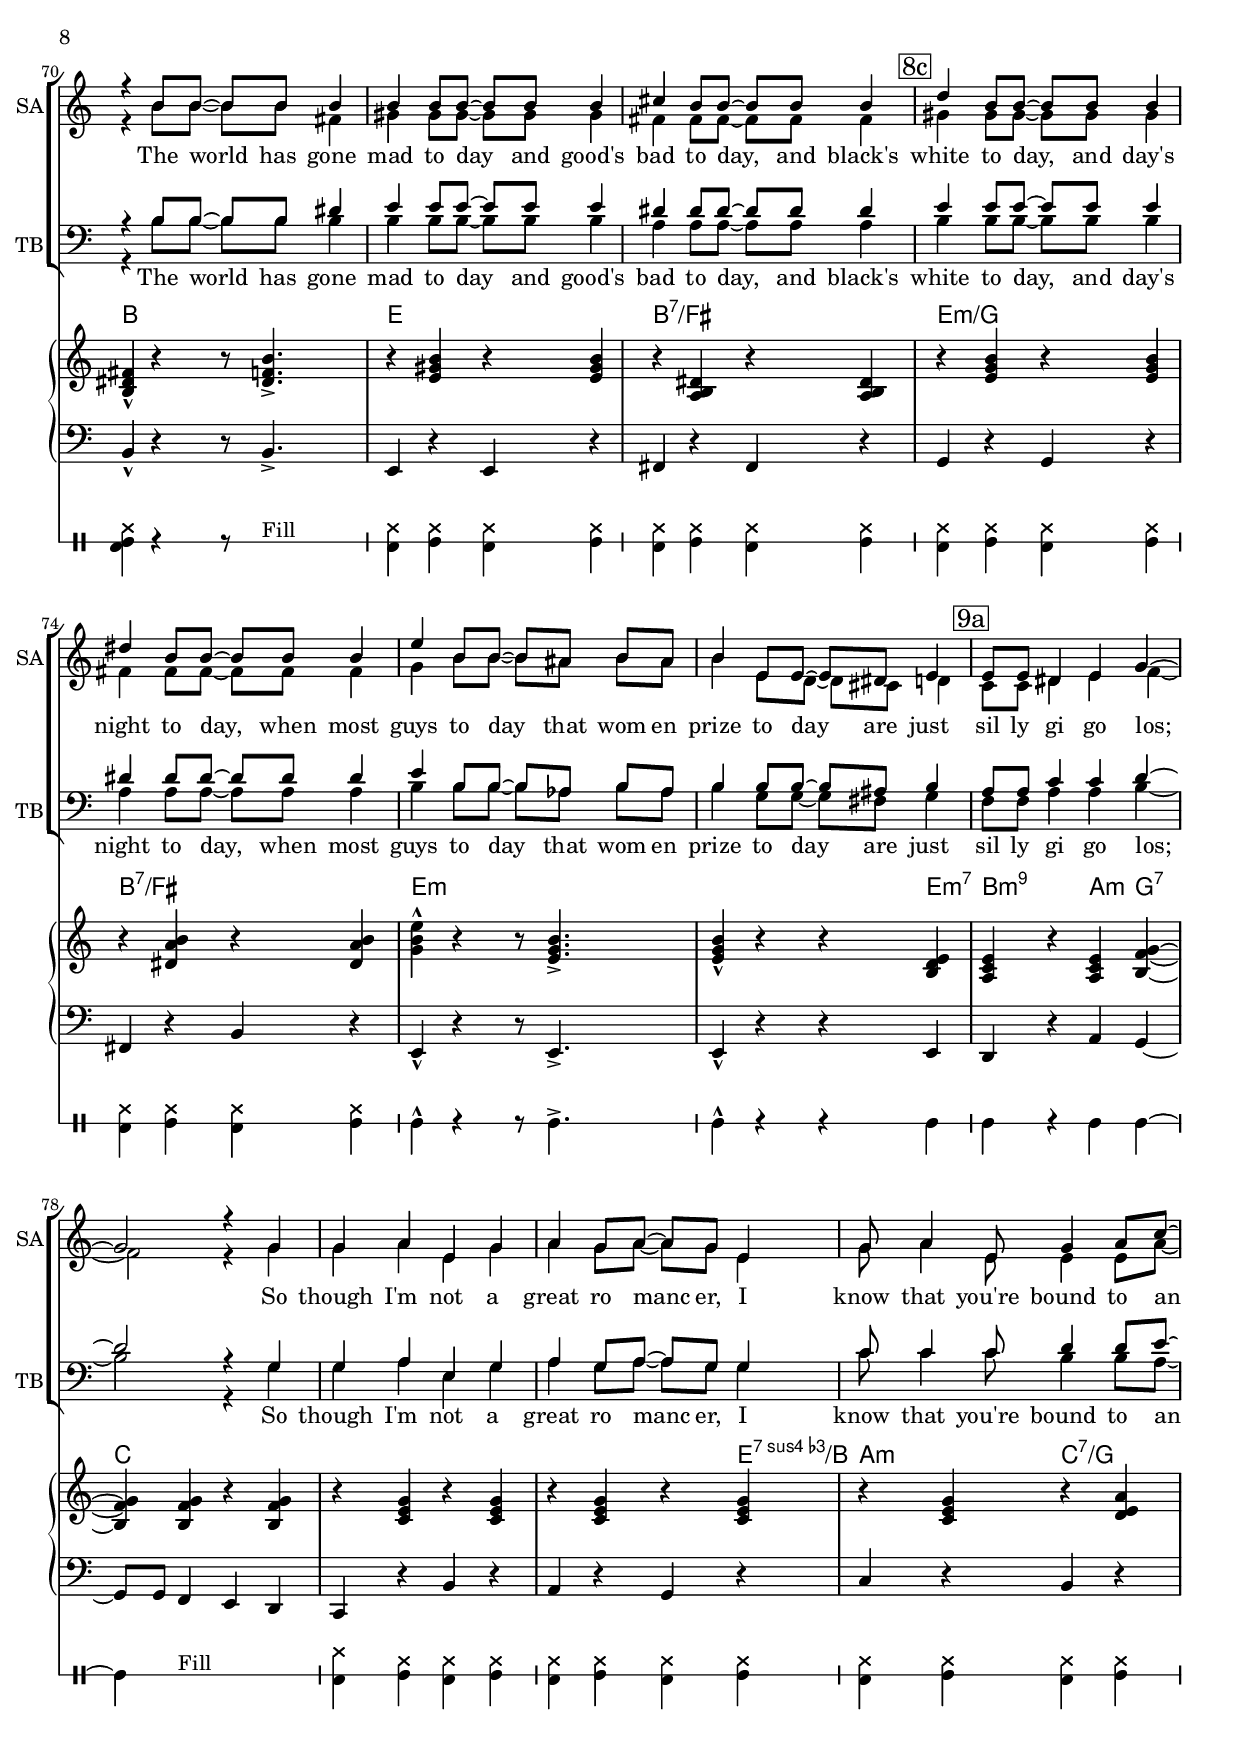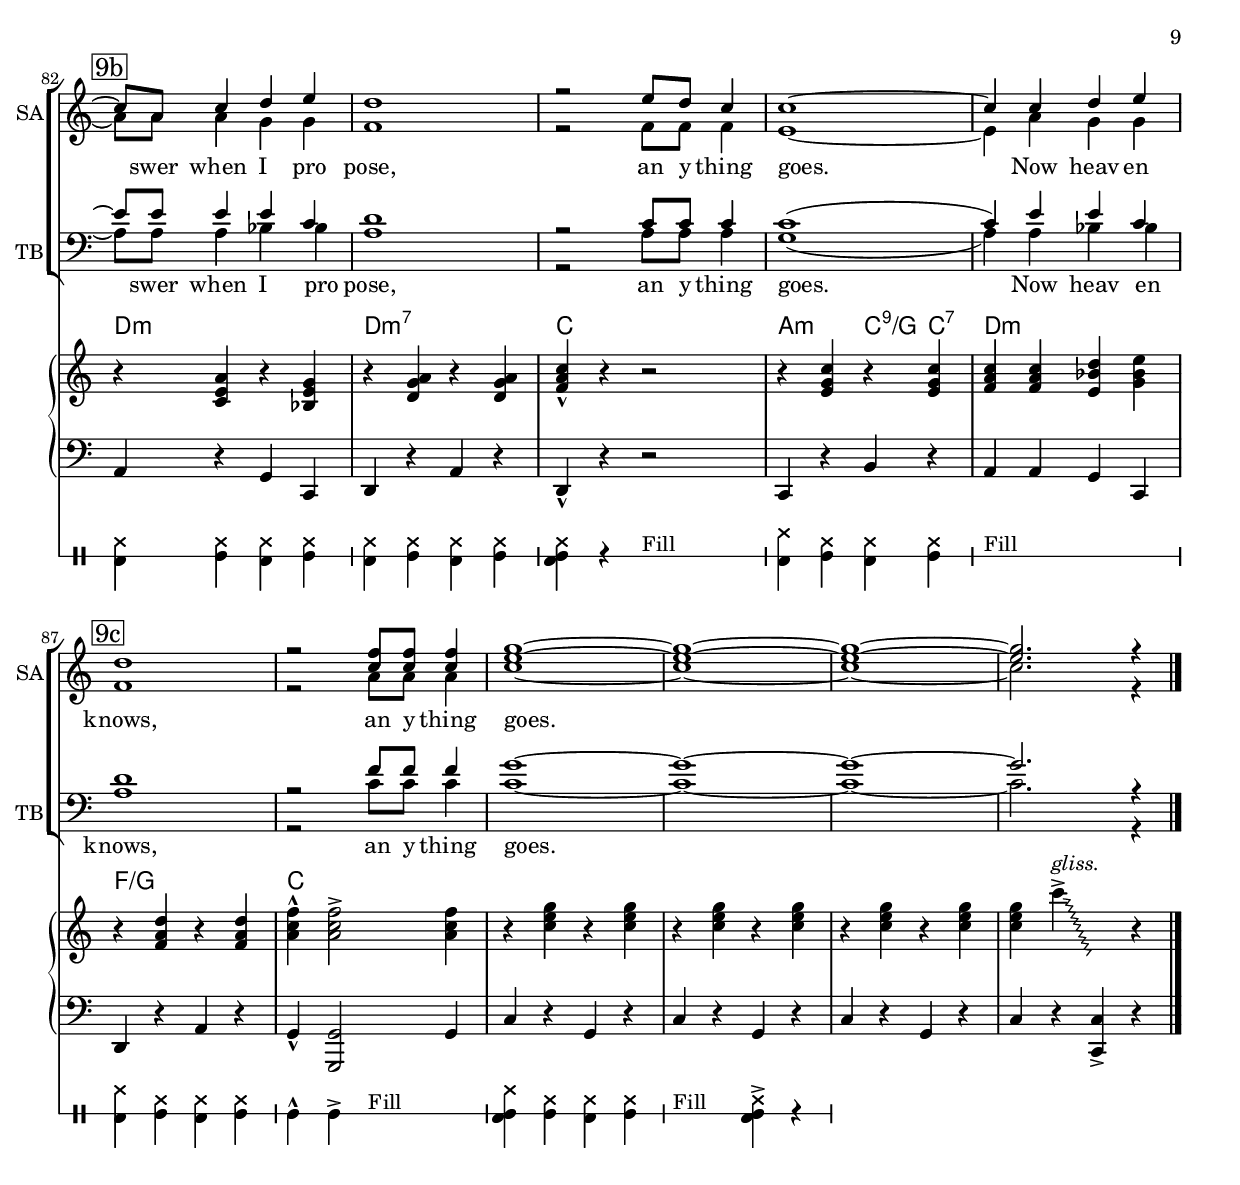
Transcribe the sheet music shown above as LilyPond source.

\version "2.20.2"

\include "articulate.ly"
\include "swing.ly"

today = #(strftime "%Y-%m-%d %H:%M:%S" (localtime (current-time)))

\header {
% centered at top
%  dedication  = "dedication"
  title       = "Anything Goes"
%  subtitle    = "subtitle"
%  subsubtitle = "subsubtitle"
%  instrument  = "instrument"
  
% arrangement of following lines:
%
%  poet    composer
%  meter   arranger
%  piece       opus

  composer    = "Cole Porter"
  arranger    = "Arr. Teena Chinn"
%  opus        = "opus"

  poet        = "Cole Porter"
%  meter       = "meter"
%  piece       = "piece"

% centered at bottom
%  tagline     = "tagline" % default lilypond version
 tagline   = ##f
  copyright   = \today
}

#(set-global-staff-size 18)

global = {
  \key aes \major
  \time 4/4
}

drumPitchNames.cc = #'crashcymbal
#(define mystyle
  '((crashcymbal    cross   #f  5)
    (bassdrum       default #f -1)
    (tomtom         default #f  1)
    (rimofsnaredrum cross   #f  3)
  ))

drumPitchNames.cc = #'crashcymbal
drumPitchNames.tt = #'tomtom
drumPitchNames.bd = #'bassdrum
drumPitchNames.sd = #'rimofsnaredrum

midiDrumPitches.crashcymbal = des
midiDrumPitches.tomtom      = d
midiDrumPitches.bassdrum    = b,,
midiDumPitches.rimofsnaredrum = d,

DrumTrack = \drummode {
  \time 4/4
  cc4->^\markup \upright {Crash cymbal} <bd tt>->^\markup \upright {Tom Tom}_\markup \upright {Bass Drum} cc-> <bd tt>->
  cc4-> <bd tt>-> cc-> <bd tt>->
  cc4-> <bd tt> <bd tt cc>-> <bd tt cc>->
  s1^\markup Fill 
  \repeat unfold 3 {<bd sd>4 <tt sd> <bd sd> <tt sd>} % 5
  tt4 \tripletFeel 8 {tt8 tt} s2^\markup Fill
  \repeat volta 2 {
    \repeat unfold 6 {<bd sd>4 <tt sd> <bd sd> <tt sd>} % 9
  }
  \alternative {
    {
      <bd sd>4 <tt sd> <bd sd> <tt sd>
      tt4 \tripletFeel 8 {tt8 tt} s2^\markup Fill
    }
    {
      tt4 \tripletFeel 8 {tt8 tt} s2^\markup Fill
    }
  }
  tt4-^ r r8 s4.^\markup Fill
  \repeat unfold 6 {<bd sd>4 <tt sd> <bd sd> <tt sd>} % 19
  tt4 r tt tt~
  tt4 s2.^\markup Fill
  \repeat unfold 5 {<bd sd>4 <tt sd> <bd sd> <tt sd>} % 27
  <bd tt sd>4 q s2^\markup Fill
  <bd sd>4 <tt sd> <bd sd> <tt sd>
  tt4-^ \tripletFeel 8 {tt8 tt->~tt tt} s4^\markup Fill
  \repeat volta 2 {
    \time 3/4 \repeat unfold 2 {<bd sd>4 <tt sd> q} \time 4/4
    \repeat unfold 5 {<bd sd>4 <tt sd> <bd sd> <tt sd>}
  }
  \alternative {
    {
      <bd sd>4 <tt sd> <bd sd> <tt sd>
      tt4-^ \tripletFeel 8 {tt8 tt~tt tt} s4^\markup Fill
    }
    {
      tt4-^ \tripletFeel 8 {tt8 tt~tt tt} s4^\markup Fill
    }
  }
  \repeat unfold 5 {tt4-^ r4 r8 tt4.->}
  \repeat unfold 2 {<bd sd>4 <tt sd> <bd sd> <tt sd>} % 50
  tt4 r tt tt~
  tt4 s2.^\markup Fill
  \time 3/4 \repeat unfold 2 {<bd sd>4 <tt sd> q} \time 4/4
  \repeat unfold 6 {<bd sd>4 <tt sd> <bd sd> <bd sd>}
  cc4 <bd tt> cc\fermata <bd tt>\fermata
  <bd cc>4 <tt sd> <bd sd> <tt sd> % 63
  \repeat unfold 6 {<bd sd>4 <tt sd> <bd sd> <tt sd>}
  <bd tt sd>4 r r8 s4.^\markup Fill
  \repeat unfold 4 {<bd sd>4 <tt sd> <bd sd> <tt sd>} % 71
  tt4-^ r4 r8 tt4.-> % 75
  tt4-^ r r tt
  tt4 r tt tt~
  tt4 s2.^\markup Fill
  <bd cc>4 <tt sd> <bd sd> <tt sd> % 79
  \repeat unfold 4 {<bd sd>4 <tt sd> <bd sd> <tt sd>}
  <bd tt sd>4 r s2^\markup Fill
  <bd cc>4 <tt sd> <bd sd> <tt sd>
  s1^\markup Fill
  <bd cc>4 <tt sd> <bd sd> <tt sd> % 87
  tt4-^ tt-> s2^\markup Fill
  <bd tt cc>4 <tt sd> <bd sd> <tt sd>
  s2^\markup Fill <bd tt sd>4-> r
}

TempoTrack = {
  \tempo "Lively, but not too fast." 4=158
  s1*8
  \repeat volta 2 { s1*6 } \alternative { {s1*2} {s1} }
  s1*17
  \repeat volta 2 { \time 3/4 s2.*2 \time 4/4 s1*5 } \alternative { {s1*2} {s1} }
  s1*9
  \time 3/4 s2.*2 \time 4/4 % 7a++
  s1*6
  \set Score.tempoHideNote = ##t
  \tempo 4=120 s2 \tempo 4=60 s2 % 7c+
  \set Score.tempoHideNote = ##f
  \tempo 4=84
  s4 \set Score.tempoHideNote = ##t % 7c++
  \tempo 4=87 s4 \tempo 4=90 s4 \tempo 4=93 s4
  \tempo 4=96 s4 \tempo 4=99 s4 \tempo 4=102 s4 \tempo 4=105 s4
  \tempo 4=108 s4 \tempo 4=111 s4 \tempo 4=114 s4 \tempo 4=117 s4
  \tempo 4=120 s4 \tempo 4=123 s4 \tempo 4=126 s4 \tempo 4=129 s4
  \tempo 4=132 s4 \tempo 4=135 s4 \tempo 4=138 s4 \tempo 4=141 s4
  \tempo 4=143 s4 \tempo 4=146 s4 \tempo 4=149 s4 \tempo 4=152 s4
  \set Score.tempoHideNote = ##f
  \tempo "Tempo I" 4=158 % 8b
  s1*24
}
       
RehearsalTrack = {
  \mark \markup { \box "3a" } s1*4
  \mark \markup { \box "3b" } s1*4
  \repeat volta 2 {
    \set Score.currentBarNumber = #9
    \mark \markup { \box "3c" } s1*4
    \mark \markup { \box "4a" } s1*2
  }
  \alternative {
    { s1*2 }
    { s1   }
  }
  \set Score.currentBarNumber = #18
  \mark \markup { \box "4b" } s1*4
  \mark \markup { \box "4c" } s1*4
  \mark \markup { \box "5a" } s1*4
  \mark \markup { \box "5b" } s1*5
  \repeat volta 2 {
    \time 3/4
    \set Score.currentBarNumber = #35
    \mark \markup { \box "5c" } s2.*2 \time 4/4 s1*2
    \mark \markup { \box "6a" } s1*3
  }
  \alternative {
    { s1*2 }
    { \mark \markup { \box "6b" } s1 }
  }
  \set Score.currentBarNumber = #45
  s1*3
  \mark \markup { \box "6c" } s1*4
  \mark \markup { \box "7a" } s1*2 \time 3/4 s2.*2 \time 4/4 s1
  \mark \markup { \box "7b" } s1*4
  \mark \markup { \box "7c" } s1*4
  \mark \markup { \box "8a" } s1*4
  \mark \markup { \box "8b" } s1*4
  \mark \markup { \box "8c" } s1*4
  \mark \markup { \box "9a" } s1*5
  \mark \markup { \box "9b" } s1*5
  \mark \markup { \box "9c" } s1*6
}

ChordTrack = \chordmode {
  aes2 f:m/g
  f2:m aes/ees
  des2:maj7
  aes4/c bes:m7
  s4 aes/g f:m aes/ees
  bes1:m/des % 3b
  ees2:9 bes4:m7 des/ees
  aes2 f:m7
  bes4.:m7 ees:7 r4  
  \repeat volta 2 {
    aes1 % 3c
    s1
    s1
    s2 aes:7/c
    des2 bes:m7 % 4a
    des1/ees
  }
  \alternative {
    {
      aes2 f:m7
      bes4.:m7 ees:7 r4
    }
    {
      aes1
    }
  }
  g1:7 % 4b
  c1
  g1:7/d
  c1:m/ees
  g1:7/d % 4c
  c2:m c:m7+
  c2:m7 f:9
  f:m9 f4:m ees:7
  s1 % 5a
  aes1
  s1
  s1
  s2. aes4:7/c % 5b
  des2:6 bes:m7
  des1/ees
  aes1
  f4:6 r2.
  \repeat volta 2 {
    \time 3/4 bes2. % 5c
    bes2./a \time 4/4
    g2:m7 bes/f
    bes1
    s2 bes:7/d % 6a
    ees1:6
    c2:m7 c:m7/f
  }
  \alternative {
    {
      bes2 g:m7
      c4:7.4 r2.
    }
    {
      bes1 % 6b
    }
  }
  a1:7
  d1
  a1:7/e
  d1:m/f % 6c
  a1:7/e
  d2:m d:m7+/a % .7+/a
  d2:m7 g:9
  c2.:m9 f4:7 % 7a
  s1
  \time 3/4 bes2.
  bes2./a \time 4/4
  g2:m7 bes/f
  bes1 % 7b
  s2 bes:7/d
  ees1:6
  c1:m7.5-
  bes2 bes/a % 7c
  g1
  c1
  s1
  s2 c:maj7/g % 8a
  a2:m/c e4:m7.5-/d c:7/e
  f1:6
  d2:m7 d:m7.5-
  c1 % 8b
  b1
  e1
  b1:7/fis
  e1:m/g % 8c
  b1:7/fis
  e1:m
  s2. e4:m7
  b2:m9 a4:m g:7 % 9a
  c1
  s1
  s2. e4:m7.4/b
  a2:m c:7/g % 9b
  d1:m
  d1:m7
  c1
  a2:m c4:9/g c:7
  d1:m % 9c
  f1/g
  c1
  s1
  s1
  s1
}

sopA = \relative {
  R1*7
  r2 r4 ees'^\markup \italic {1st verse only}
}

sopB = \relative {
    ees'4 f c ees % 3c
    f4 \tripletFeel 8 {ees8 f~} \tripletFeel 8 {f ees} c4
    ees8 f4 c8 ees4 \tripletFeel 8 {ees8 aes~}
    \tripletFeel 8 {aes8 f} aes4 bes c
    bes1 % 4a
    r2 aes8 aes aes4
}

sopBb = \relative {
  R1*6 % 3c
}

sopC = \relative {
      aes'1
      r2. ees4
}

sopCb = \relative {
      aes'1
      R1
}

sopD = \relative {
      aes'1
    }

sopDb = {
  r1
}
sopE = \relative {
  r4 \tripletFeel 8 {g'8 g~} \tripletFeel 8 {g g} g4 % 4b
  g4 \tripletFeel 8 {g8 g~} \tripletFeel 8 {g g} g4
  a4 \tripletFeel 8 {g8 g~} \tripletFeel 8 {g g} g4
  bes4 \tripletFeel 8 {g8 g~} \tripletFeel 8 {g g} g4
  b4 \tripletFeel 8 {g8 g~} \tripletFeel 8 {g g} g4 % 4c
  c4 \tripletFeel 8 {g8 g~} \tripletFeel 8 {g fis} \tripletFeel 8 {g fis}
  g4 \tripletFeel 8 {c,8 c~ c b} c4
  \tripletFeel 8 {c8 c} b4 c ees~
  ees2 r4 ees % 5a
  ees4 f c ees
  f4 \tripletFeel 8 {ees8 f~f ees} c4
  ees8 f4 c8 ees4 \tripletFeel 8 {f8 aes~
                                  aes f} aes4 bes c % 5b
  bes1
  r2 \tripletFeel 8 {bes 8 aes} f4
  aes1
  r2 r4 f \key bes \major
}

sopF = \relative {
    \time 3/4
    f'2 g4 % 5c
    d2 f4 \time 4/4
    g4 \tripletFeel 8 {f8 g~g f} d4
    f8 g4 d8 f4 \tripletFeel 8 { g8 bes~
                                   bes g} bes4 c d % 6a
    c1
    r2 \tripletFeel 8 {bes8 bes} bes4
}

sopG = \relative {
      bes'1
      r2 r4 f
}

sopH = \relative {
      bes'1 % 6b
}

sopI = \relative {
  \tripletFeel 8 {r4 a'8 a~a a a4}
  \tripletFeel 8 {a4 a8 a~a a a4}
  \tripletFeel 8 {b4 a8 a~a a a4}
  \tripletFeel 8 {c4 a8 a~a a a4} % 6c
  \tripletFeel 8 {cis4 a8 a~a a a4}
  \tripletFeel 8 {d4 a8 a~a gis a gis}
  \tripletFeel 8 {a4 d,8 d~d cis d4}
  \tripletFeel 8 {d8 d cis4 d f~} % 7a
  f2 r4 f \time 3/4
  f2 g4
  d2 f4 \time 4/4
  \tripletFeel 8 {g4 f8 g~g f d4}
  f8 g4 d8 f4 \tripletFeel 8 {g8 bes~ % 7b
                              bes g bes4 c d}
  c1
  r2 \tripletFeel 8 {des8 c c4}
  bes1( % 7c
  b2) \breathe g\fermata \bar "||" \key c \major
  g4 a e g
  \tripletFeel 8 {a4 g8 a~a g e4}
  \tripletFeel 8 {g8 a4 e8 g4 a8 c~ % 8a
                  c8 a c4 d e}
  d1
  r2 \tripletFeel 8 {c8 c c4}
  c1 % 8b
  r4 \tripletFeel 8 {b8 b~b b b4}
  \tripletFeel 8 {b4 b8 b~b b b4}
  \tripletFeel 8 {cis4 b8 b~b b b4}
  \tripletFeel 8 {d4 b8 b~b b b4} % 8c
  \tripletFeel 8 {dis4 b8 b~b b b4}
  \tripletFeel 8 {e4 b8 b~b ais b ais}
  \tripletFeel 8 {b4 e,8 e~e dis e4}
  \tripletFeel 8 {e8 e dis4 e g~} % 9a
  g2 r4 g
  g4 a e g
  \tripletFeel 8 {a4 g8 a~a g e4}
  \tripletFeel 8 {g8 a4 e8 g4 a8 c~
                  c8 a c4 d e} % 9b
  d1
  r2 \tripletFeel 8 {e8 d c4}
  c1~
  c4 c d e
  d1 % 9c
  r2 \tripletFeel 8 {<c f>8 q q4}
  <e g>1~
  q1~
  q1~
  q2. r4
}

soprano = \relative c' {
  \global
  \sopA
  \repeat volta 2 {
    \sopB
  }
  \alternative { {\sopC} {\sopD} }
  \sopE
  \repeat volta 2 {
    \sopF
  }
  \alternative { {\sopG} {\sopH} }
  \sopI
  \bar "\."
}
       
wordsAll = \lyricmode {
  \set stanza = "1. (Women only)"
  In old- en days a glimpse of stock- ing
  was looked on as some- thing shock- ing,
  now heav- en knows,
  an- y- thing goes.
  \set stanza = "2. (Men)" Good _

  The world has gone mad to- day __
  and good's bad to- day, __
  and black's white to- day, __
  and day's night to- day, __
  when most guys to- day __
  that wom- en prize to- day __
  are just sil- ly gi- go- los; __

  So though I'm not a great ro- manc- er,
  I know that you're bound to an- swer when I pro- pose,
  an- y- thing goes.

  In old- en days a glimpse of stock- ing
  was looked on as some- thing shock- ing,
  now heav- en knows,
  an- y- thing goes.
  
  Good    goes.
  
  The world has gone mad to- day __
  and good's bad to- day, __
  and black's white to- day, __
  and day's night to- day, __
  when most guys to- day __
  that wom- en prize to- day __
  are just sil- ly gi- go- los; __

  So though I'm not a great ro- manc- er,
  I know that you're bound to an- swer when I pro- pose,
  an- y- thing goes.

  In old- en days a glimpse of stock- ing
  was looked on as some- thing shock- ing,
  now heav- en knows,
  an- y- thing goes.
  
  The world has gone mad to- day __
  and good's bad to- day, __
  and black's white to- day, __
  and day's night to- day, __
  when most guys to- day __
  that wom- en prize to- day __
  are just sil- ly gi- go- los; __

  So though I'm not a great ro- manc- er,
  I know that you're bound to an- swer when I pro- pose,
  an- y- thing goes.

  Now heav- en knows,
  an- y- thing goes.
}

wordsAllTwo = \lyricmode {
  \set stanza = "2. (Men only)"
  Good auth- ors, too, who once knew bet- ter words
  now on- ly use four- let- ter words
  writ- ing prose,
  an- y- thing _ _ goes

  _ _ _ _ _ _ _ _ _ _
  _ _ _ _ _ _ _ _ _ _
  _ _ _ _ _ _ _ _ _ _
  _ _ _ _ _ _ _ _ _ _
  _ _ _ _ _ _ _ _ _ _
  _ _ _ _ _ _ _ _ _ _
  _ _ _ _ _
  Good auth- ors, too, who once knew bet- ter words
  now on- ly use four- let- ter words
  writ- ing prose,
  an- y- thing _ _ goes
}

wordsSingleWomen = \lyricmode {
  \set stanza = "1. (Women only)"
  In old- en days a glimpse of stock- ing
  was looked on as some- thing shock- ing,
  now heav- en knows,
  an- y- thing goes.

  The world has gone mad to- day __
  and good's bad to- day, __
  and black's white to- day, __
  and day's night to- day, __
  when most guys to- day __
  that wom- en prize to- day __
  are just sil- ly gi- go- los; __

  So though I'm not a great ro- manc- er,
  I know that you're bound to an- swer when I pro- pose,
  an- y- thing goes.

  In old- en days a glimpse of stock- ing
  was looked on as some- thing shock- ing,
  now heav- en knows,
  an- y- thing goes.
  
  Good auth- ors, too, who once knew bet- ter words
  now on- ly use four- let- ter words
  writ- ing prose,
  an- y- thing goes
  
  The world has gone mad to- day __
  and good's bad to- day, __
  and black's white to- day, __
  and day's night to- day, __
  when most guys to- day __
  that wom- en prize to- day __
  are just sil- ly gi- go- los; __

  So though I'm not a great ro- manc- er,
  I know that you're bound to an- swer when I pro- pose,
  an- y- thing goes.

  In old- en days a glimpse of stock- ing
  was looked on as some- thing shock- ing,
  now heav- en knows,
  an- y- thing goes.
  
  The world has gone mad to- day __
  and good's bad to- day, __
  and black's white to- day, __
  and day's night to- day, __
  when most guys to- day __
  that wom- en prize to- day __
  are just sil- ly gi- go- los; __

  So though I'm not a great ro- manc- er,
  I know that you're bound to an- swer when I pro- pose,
  an- y- thing goes.

  Now heav- en knows,
  an- y- thing goes.
}

wordsSingleWomen = \lyricmode {
  \set stanza = "1. (Women only)"
  "\nIn " old "en " "days " "a " "glimpse " "of " stock "ing "
  "\nwas " "looked " "on " "as " some "thing " shock "ing, "
  "\nnow " heav "en " "knows, "
  "\nan" y "thing " "goes. "

  "\nThe " "world " "has " "gone " "mad " to "day " 
  "\nand " "good's " "bad " to "day, " 
  "\nand " "black's " "white " to "day, " 
  "\nand " "day's " "night " to "day, " 
  "\nwhen " "most " "guys " to "day " 
  "\nthat " wom "en " "prize " to "day " 
  "\nare " "just " sil "ly " gi go "los; " 

  "\nSo " "though " "I'm " "not " "a " "great " ro manc "er, "
  "\nI " "know " "that " "you're " "bound " "to " an "swer " "when " "I " pro "pose, "
  "\nan" y "thing " "goes. "

  "\nIn " old "en " "days " "a " "glimpse " "of " stock "ing "
  "\nwas " "looked " "on " "as " some "thing " shock "ing, "
  "\nnow " heav "en " "knows, "
  "\nan" y "thing " "goes. "
  
  "\nGood " auth "ors, " "too, " "who " "once " "knew " bet "ter " "words "
  "\nnow " on "ly " "use " "four-" let "ter " "words "
  "\nwrit" "ing " "prose, "
  "\nan" y "thing " "goes "
  
  "\nThe " "world " "has " "gone " "mad " to "day " 
  "\nand " "good's " "bad " to "day, " 
  "\nand " "black's " "white " to "day, " 
  "\nand " "day's " "night " to "day, " 
  "\nwhen " "most " "guys " to "day " 
  "\nthat " wom "en " "prize " to "day " 
  "\nare " "just " sil "ly " gi go "los; " 

  "\nSo " "though " "I'm " "not " "a " "great " ro manc "er, "
  "\nI " "know " "that " "you're " "bound " "to " an "swer " "when " "I " pro "pose, "
  "\nan" y "thing " "goes. "

  "\nIn " old "en " "days " "a " "glimpse " "of " stock "ing "
  "\nwas " "looked " "on " "as " some "thing " shock "ing, "
  "\nnow " heav "en " "knows, "
  "\nan" y "thing " "goes. "
  
  "\nThe " "world " "has " "gone " "mad " to "day " 
  "\nand " "good's " "bad " to "day, " 
  "\nand " "black's " "white " to "day, " 
  "\nand " "day's " "night " to "day, " 
  "\nwhen " "most " "guys " to "day " 
  "\nthat " wom "en " "prize " to "day " 
  "\nare " "just " sil "ly " gi go "los; " 

  "\nSo " "though " "I'm " "not " "a " "great " ro manc "er, "
  "\nI " "know " "that " "you're " "bound " "to " an "swer " "when " "I " pro "pose, "
  "\nan" y "thing " "goes. "

  "\nNow " heav "en " "knows, "
  "\nan" y "thing " "goes. "
}

wordsSingleMen = \lyricmode {
  \set stanza = "2. (Men)"
  Good auth- ors, too, who once knew bet- ter words
  now on- ly use four- let- ter words
  writ- ing prose,
  an- y- thing goes

  The world has gone mad to- day __
  and good's bad to- day, __
  and black's white to- day, __
  and day's night to- day, __
  wom- en prize just
  sil- ly gi- go- los; __

  So though I'm not a great ro- manc- er,
  I know that you're bound to an- swer when I pro- pose,
  an- y- thing goes.

  Oo a
  glimpse of stock- ing
  was looked on as some- thing shock- ing,
  now heav- en knows,
  an- y- thing goes.
  
  too who once knew bet- ter words
  now on- ly use four- let- ter words
  writ- ing prose,
  an- y- thing goes
  
  The world has gone mad to- day __
  and good's bad to- day, __
  and black's white to- day, __
  and day's night to- day, __
  wom- en prize
  just sil- ly gi- go- los; __

  I'm  a great ro- manc- er,
  I know that you're bound to an- swer when I pro- pose,
  an- y- thing goes.

  In old- en days a glimpse of stock- ing
  was looked on as some- thing shock- ing,
  now heav- en knows,
  an- y- thing goes.
  
  The world has gone mad to- day __
  and good's bad to- day, __
  and black's white to- day, __
  and day's night to- day, __
  when most guys to- day __
  that wom- en prize to- day __
  are just sil- ly gi- go- los; __

  So though I'm not a great ro- manc- er,
  I know that you're bound to an- swer when I pro- pose,
  an- y- thing goes.

  Now heav- en knows,
  an- y- thing goes.
}

wordsSingleMen = \lyricmode {
  \set stanza = "2. (Men)"
  "\nGood " auth "ors, " "too, " "who " "once " "knew " bet "ter " "words "
  "\nnow " on "ly " "use " "four-" let "ter " "words "
  "\nwrit" "ing " "prose, "
  "\nan" y "thing " "goes "

  "\nThe " "world " "has " "gone " "mad " to "day " 
  "\nand " "good's " "bad " to "day, " 
  "\nand " "black's " "white " to "day, " 
  "\nand " "day's " "night " to "day, " 
  "\nwom" "en " "prize " "just "
  "\nsil" "ly " gi go "los; " 

  "\nSo " "though " "I'm " "not " "a " "great " ro manc "er, "
  "\nI " "know " "that " "you're " "bound " "to " an "swer " "when " "I " pro "pose, "
  "\nan" y "thing " "goes. "

  "\nOo " "a "
  "\nglimpse " "of " stock "ing "
  "\nwas " "looked " "on " "as " some "thing " shock "ing, "
  "\nnow " heav "en " "knows, "
  "\nan" y "thing " "goes. "
  
  "\ntoo " "who " "once " "knew " bet "ter " "words "
  "\nnow " on "ly " "use " "four-" let "ter " "words "
  "\nwrit" "ing " "prose, "
  "\nan" y "thing " "goes "
  
  "\nThe " "world " "has " "gone " "mad " to "day " 
  "\nand " "good's " "bad " to "day, " 
  "\nand " "black's " "white " to "day, " 
  "\nand " "day's " "night " to "day, " 
  "\nwom" "en " "prize "
  "\njust " sil "ly " gi go "los; " 

  "\nI'm "  "a " "great " ro manc "er, "
  "\nI " "know " "that " "you're " "bound " "to " an "swer " "when " "I " pro "pose, "
  "\nan" y "thing " "goes. "

  "\nIn " old "en " "days " "a " "glimpse " "of " stock "ing "
  "\nwas " "looked " "on " "as " some "thing " shock "ing, "
  "\nnow " heav "en " "knows, "
  "\nan" y "thing " "goes. "
  
  "\nThe " "world " "has " "gone " "mad " to "day " 
  "\nand " "good's " "bad " to "day, " 
  "\nand " "black's " "white " to "day, " 
  "\nand " "day's " "night " to "day, " 
  "\nwhen " "most " "guys " to "day " 
  "\nthat " wom "en " "prize " to "day " 
  "\nare " "just " sil "ly " gi go "los; " 

  "\nSo " "though " "I'm " "not " "a " "great " ro manc "er, "
  "\nI " "know " "that " "you're " "bound " "to " an "swer " "when " "I " pro "pose, "
  "\nan" y "thing " "goes. "

  "\nNow " heav "en " "knows, "
  "\nan" y "thing " "goes. "
}

altoA = \relative {
  R1*7
  r2 r4 ees'
}

altoB = \relative {
  ees'4 f c ees
  f4 \tripletFeel 8 {ees8 f~} \tripletFeel 8 {f ees} c4
  ees8 f4 c8 ees4 \tripletFeel 8 {ees8 aes~}
  \tripletFeel 8 {aes8 f} aes4 bes c
  bes1 % 4a
  r2 aes8 aes aes4
}

altoBb = \relative {
  R1*6
}

altoC = \relative {
      aes'1
      r2. ees4
}

altoCb = \relative {
      aes'1
      R1
}

altoD = {
      aes'1
}

altoDb = {
  r1
}

altoE = \relative {
  r4 \tripletFeel 8 {g'8 g~} \tripletFeel 8 {g g} g4 % 4b
  g4 \tripletFeel 8 {g8 g~} \tripletFeel 8 {g g} g4
  a4 \tripletFeel 8 {g8 g~} \tripletFeel 8 {g g} g4
  bes4 \tripletFeel 8 {g8 g~} \tripletFeel 8 {g g} g4
  b4 \tripletFeel 8 {g8 g~} \tripletFeel 8 {g g} g4 % 4c
  c4 \tripletFeel 8 {g8 g~} \tripletFeel 8 {g g} g4
  g4 \tripletFeel 8 {c,8 c~ c b} c4
  \tripletFeel 8 {c8 c} b4 c des~
  des2 r4 ees % 5a
  ees4 f c ees
  f4 \tripletFeel 8 {ees8 f~f ees} c4
  des8 f4 c8 ees4 \tripletFeel 8 {f8 aes~
                                  aes f} aes4 ges ges % 5b
  f1
  r2 \tripletFeel 8 {f8 f} f4
  ees1
  r2 r4 f \key bes \major
}

altoF = \relative {
    \time 3/4
    f'2 g4 % 5c
    d2 f4 \time 4/4
    g4 \tripletFeel 8 {f8 g~g f} d4
    f8 g4 d8 f4 \tripletFeel 8 { g8 bes~
                                   bes g} bes4 aes aes % 6a
    g1
    r2 \tripletFeel 8 {g8 g} f4
}

altoG = \relative {
      bes'1
      r2 r4 f
}

altoH = {
      f'1
}

altoI = \relative {
  \tripletFeel 8 {r4 a'8 a~a a a4}
  \tripletFeel 8 {a4 a8 a~a a a4}
  \tripletFeel 8 {b4 a8 a~a a a4}
  \tripletFeel 8 {c4 a8 a~a a a4} % 6c
  \tripletFeel 8 {cis4 a8 a~a a a4}
  \tripletFeel 8 {d4 a8 a~a gis a gis}
  \tripletFeel 8 {a4 d,8 d~d cis d4}
  \tripletFeel 8 {d8 d cis4 d ees~} % 7a
  ees2 r4 f \time 3/4
  f2 g4
  d2 f4 \time 4/4
  \tripletFeel 8 {g4 f8 g~g f d4}
  f8 g4 d8 f4 \tripletFeel 8 {g8 bes~ % 7b
                              bes g bes4 aes aes}
  g1
  r2 \tripletFeel 8 {ges8 ges ges4}
  f1( % 7c
  g2) \breathe g\fermata \bar "||" \key c \major
  g4 a e g
  \tripletFeel 8 {a4 g8 a~a g e4}
  \tripletFeel 8 {g8 a4 e8 e4 e8 a~ % 8a
                  a8 a a4 g g}
  f1
  r2 \tripletFeel 8 {f8 f f4}
  e1 % 8b
  r4 \tripletFeel 8 {b'8 b~b b fis4}
  \tripletFeel 8 {gis4 gis8 gis~gis gis gis4}
  \tripletFeel 8 {fis4 fis8 fis~fis fis fis4}
  \tripletFeel 8 {gis4 gis8 gis~gis gis gis4} % 8c
  \tripletFeel 8 {fis4 fis8 fis~fis fis fis4}
  \tripletFeel 8 {g4 b8 b~b ais b ais}
  \tripletFeel 8 {b4 e,8 d~d cis d4}
  \tripletFeel 8 {c8 c dis4 e f~} % 9a
  f2 r4 g
  g4 a e g
  \tripletFeel 8 {a4 g8 a~a g e4}
  \tripletFeel 8 {g8 a4 e8 e4 e8 a~
                  a8 a a4 g g} % 9b
  f1
  r2 \tripletFeel 8 {f8 f f4}
  e1~
  e4 a g g
  f1 % 9c
  r2 \tripletFeel 8 {a8 a a4}
  c1~
  c1~
  c1~
  c2. r4
  \bar "|."
}

alto = { \global \altoA
         \repeat volta 2 { \altoB } \alternative { {\altoC} {\altoD} }
         \altoE
         \repeat volta 2 { \altoF } \alternative { {\altoG} {\altoH} }
         \altoI
       }

dynamicsWomen = {
  \override DynamicTextSpanner.style = #'none
  s1*7
  s2. s4\mf
  \repeat volta 2 {
    s1*6
  }
  \alternative {
    {
      s1*2
    }
    {
      s1
    }
  }
  s1*17
  \repeat volta 2 {
    \time 3/4 s2.*2 \time 4/4
    s1*5
  }
  \alternative {
    {
      s1*2
    }
    {
      s1
    }
  }
  s1*9
  \time 3/4 s2.*2 \time 4/4
  s1*5
  s1\cresc % 8c
  s1-\markup \italic {molto rit}
  s4\f s2.-\markup \italic {accel. poco a poco}
  s1*5
  s1
  s1*23
}

tenorAa = \relative {
  R1*8
}

tenorA = \relative {
  R1*7
  r2 r4 ees^\markup \italic {2nd verse only}
}

tenorBa = \relative {
  R1*6
}

tenorB = \relative {
    ees4 f c ees
    f4 \tripletFeel 8 {ees8 f~} \tripletFeel 8 {f ees} c4
    ees8 f4 c8 ees4 \tripletFeel 8 {ees8 aes~}
    \tripletFeel 8 {aes8 f} aes4 bes c
    bes1 % 4a
    r2 aes8 aes aes4
}

tenorCa = \relative {
  r1
  r2. ees4
}

tenorC = \relative {
      aes'1
      r2. ees4
}

tenorD = {
      aes1
}

tenorE = \relative {
  r4 \tripletFeel 8 {g8 g~} \tripletFeel 8 {g g} g4 % 4b
  g4 \tripletFeel 8 {g8 g~} \tripletFeel 8 {g g} g4
  a4 \tripletFeel 8 {g8 g~} \tripletFeel 8 {g g} g4
  bes4 \tripletFeel 8 {g8 g~} \tripletFeel 8 {g g} g4
  b4 \tripletFeel 8 {g8 g~} \tripletFeel 8 {g r} r4 % 4c
  c2 b
  bes2 a
  \tripletFeel 8 {aes8 aes} g4 aes bes~
  bes2 r4 ees, % 5a
  ees4 f c ees
  f4 \tripletFeel 8 {ees8 f~f ees} c4
  ees8 f4 c8 ees4 \tripletFeel 8 {f8 aes~
                                  aes f} aes4 ees' ees % 5b
  des1
  r2 \tripletFeel 8 {des8 des} des4
  c1
  r1 \key bes \major
}

tenorF = \relative {
    \time 3/4
    bes2. % 5c
    a2. \time 4/4
    g4 \tripletFeel 8 {f8 g~g f} d4
    f8 g4 d8 f4 \tripletFeel 8 {g8 bes~
                                bes g} a4 f' f % 6a
    ees1
    r2 \tripletFeel 8 {ees8 ees ees4}
}

tenorG = {
      d1
      r1
}

tenorH = {
      bes1 % 6b
}

tenorI = \relative {
  r4 \tripletFeel 8 {a8 a~a a} a4
  \tripletFeel 8 {a4 a8 a~a a a4}
  \tripletFeel 8 {b4 a8 a~a a a4}
  \tripletFeel 8 {c4 a8 a~a a a4} % 6c
  \tripletFeel 8 {cis a8 a~a r r4}
  d2 cis
  c2 b
  \tripletFeel 8 {bes8 bes} a4 bes c~ % 7a
  c2 r \time 3/4
  bes2.
  a2. \time 4/4
  \tripletFeel 8 {g4 f8 g~g f d4}
  f8 g4 d8 f4 \tripletFeel 8 {g8 bes~ % 7b
                              bes8 g} bes4 f' f
  ees1
  r2 \tripletFeel 8 {ees8 ees ees4}
  d1~ % 7c
  d2 \breathe g,2\fermata \bar "||" \key c \major
  g4 a e g
  \tripletFeel 8 {a4 g8 a~a g g4}
  c8 c4 c8 d4 \tripletFeel 8 {d8 e~ % 8a
                              e8 e e4 e c}
  d1
  r2 \tripletFeel 8 {d8 d d4}
  c1 % 8b
  r4 \tripletFeel 8 {b8 b~b b dis4}
  \tripletFeel 8 {e4 e8 e~e e e4}
  \tripletFeel 8 {dis4 8 8~8 8 4}
  \tripletFeel 8 {e4 e8 e~e e e4} % 8c
  \tripletFeel 8 {dis4 8 8~8 8 4}
  \tripletFeel 8 {e4 b8 b~b aes b aes}
  b4 \tripletFeel 8 {b8 b~b ais b4}
  \tripletFeel 8 {a8 a} c4 c d~ % 9a
  d2 r4 g,
  g4 a e g
  \tripletFeel 8 {a4 g8 a~a g g4}
  \tripletFeel 8 {c8 c4 c8 d4 d8 e~
                  e8 e} e4 e c % 9b
  d1
  r2 \tripletFeel 8 {c8 c} c4
  c1(
  c4) e e c
  d1 % 9c
  r2 \tripletFeel 8 {f8 f} f4
  g1~
  g1~
  g1~
  g2. r4
}

tenor = \relative c {
  \global
  \voiceOne
  \tenorA
  \repeat volta 2 {\tenorB} \alternative { {\tenorC} {\tenorD} }
  \tenorE
  \repeat volta 2 {\tenorF} \alternative { {\tenorG} {\tenorH} }
  \tenorI
  \bar "|."
}

dynamicsTenor = {
  \override DynamicTextSpanner.style = #'none
}

bassAa = \relative {
  R1*8
}

bassA = \relative {
  R1*7
  r2 r4 ees
}

bassBa = \relative {
  R1*6
}

bassB = \relative {
    ees4 f c ees
    f4 \tripletFeel 8 {ees8 f~} \tripletFeel 8 {f ees} c4
    ees8 f4 c8 ees4 \tripletFeel 8 {ees8 aes~}
    \tripletFeel 8 {aes8 f} aes4 bes c
    bes1 % 4a
    r2 aes8 aes aes4
}

bassCa = \relative {
  r1
  r2. ees4
}

bassC = \relative {
      aes1
      r2. ees4
}

bassD = {
      aes1
}

bassE = \relative {
  r4 \tripletFeel 8 {g8 g~} \tripletFeel 8 {g g} g4 % 4b
  g4 \tripletFeel 8 {g8 g~} \tripletFeel 8 {g g} g4
  a4 \tripletFeel 8 {g8 g~} \tripletFeel 8 {g g} g4
  bes4 \tripletFeel 8 {g8 g~} \tripletFeel 8 {g g} g4
  b4 \tripletFeel 8 {g8 g~} \tripletFeel 8 {g r} r4 % 4c
  c2 b
  bes2 a
  \tripletFeel 8 {aes8 aes} g4 aes g~
  g2 r4 ees % 5a
  ees4 f c ees
  f4 \tripletFeel 8 {ees8 f~f ees} c4
  ees8 f4 c8 ees4 \tripletFeel 8 {f8 aes~
                                  aes f} aes4 aes aes % 5b
  aes1
  r2 \tripletFeel 8 {aes8 aes} aes4
  aes1
  r1 \key bes \major
}

bassF = \relative {
    \time 3/4
    bes2. % 5c
    a2. \time 4/4
    g4 \tripletFeel 8 {f8 g~g f} d4
    f8 g4 d8 f4 \tripletFeel 8 {g8 bes~
                                bes g} bes4 bes bes % 6a
    bes1
    r2 \tripletFeel 8 {c8 c c4}
}

bassG = {
      bes1
      r1
}

bassH = {
      bes1 % 6b
}

bassI = \relative {
  r4 \tripletFeel 8 {a8 a~a a} a4
  \tripletFeel 8 {a4 a8 a~a a a4}
  \tripletFeel 8 {b4 a8 a~a a a4}
  \tripletFeel 8 {c4 a8 a~a a a4} % 6c
  \tripletFeel 8 {cis a8 a~a r r4}
  d2 cis
  c2 b
  \tripletFeel 8 {bes8 bes} a4 bes a~ % 7a
  a2 r \time 3/4
  bes2.
  a2. \time 4/4
  \tripletFeel 8 {g4 f8 g~g f d4}
  f8 g4 d8 f4 \tripletFeel 8 {g8 bes~ % 7b
                              bes8 g} bes4 bes bes
  bes1
  r2 \tripletFeel 8 {c8 c c4}
  bes1( % 7c
  b2) \breathe g2\fermata \bar "||" \key c \major
  g4 a e g
  \tripletFeel 8 {a4 g8 a~a g g4}
  c8 c4 c8 b4 \tripletFeel 8 {b8 a~ % 8a
                              a8 a a4 bes bes}
  a1
  r2 \tripletFeel 8 {bes8 bes bes4}
  g1 % 8b
  r4 \tripletFeel 8 {b8 b~b b b4}
  \tripletFeel 8 {b4 b8 b~b b b4}
  \tripletFeel 8 {a4 a8 a~a a a4}
  \tripletFeel 8 {b4 b8 b~b b b4} % 8c
  \tripletFeel 8 {a4 a8 a~a a a4}
  \tripletFeel 8 {b4 b8 b~b aes b aes}
  b4 \tripletFeel 8 {g8 g~g fis g4}
  \tripletFeel 8 {f8 f} a4 a b~ % 9a
  b2 r4 g
  g4 a e g
  \tripletFeel 8 {a4 g8 a~a g g4}
  \tripletFeel 8 {c8 c4 c8 b4 b8 a~
                  a8 a} a4 bes bes % 9b
  a1
  r2 \tripletFeel 8 {a8 a} a4
  g1(
  a4) a bes bes
  a1 % 9c
  r2 \tripletFeel 8 {c8 c} c4
  c1~
  c1~
  c1~
  c2. r4
}

bass= \relative c {
  \global
  \voiceTwo
  \bassA
  \repeat volta 2 { \bassB } \alternative { {\bassC} {\bassD} }
  \bassE
  \repeat volta 2 { \bassF } \alternative { {\bassG} {\bassH} }
  \bassI
  \bar "|."
}

dynamicsBass = {
  \override DynamicTextSpanner.style = #'none
}

wordsBass = \lyricmode {
  _ _ _ _ _ _ _ _ _ _
  _ _ _ _ _ _ _ _ _ _
  _ _ _ _ _ _ _ _ _ _
  _ _ _ _ _ _ _ _ _ _
  _ _ _ _ _ _ _ _ _
  wom- en prize just sil- ly gi- go- los;
  _ _ _ _ _ _ _ _ _ _
  _ _ _ _ _ _ _ _ _ _
  _ _ _ _ _ _ _ _ _ _
  _ _ _ _ _ _ _ _ _ _
  _ _ _ _ _ _ _ _ _ _
  _ _ _ _ _ _ _ _ _ _
  _ _ _ _ _ _ _ _ _ _
  wom- en prize just sil- ly gi- go- los; __
  I'm a great ro- manc- er,
}

dynamicsMen = {
  \override DynamicTextSpanner.style = #'none
}

pianoRH = \relative c' {
  \global
  <aes c ees>2-> <aes c f>->
  <f aes c>2-> <aes c ees>->
  <aes c ees>2-> <aes c ees>4-> <aes des f>-> ~
  q4 <aes c ees> <aes c f> <c ees aes>
  s1 % 3b
  s2 \tripletFeel 8 {<des f aes>8 q} q4
  s1
  <aes des f>4 \tripletFeel 8 {q8 <g des' ees>} r4 ees'
  \repeat volta 2 {
    r4 <aes, c ees> r q % 3c
    r4 <aes c ees> r q
    r4 <aes c ees> r q
    r4 <aes c ees> r <aes ees' ges>
    r4 <aes des f> r q % 4a
    r4 q r <des f aes>
  }
  \alternative {
    {
      r4 <c ees aes> r q
      <aes des f>4 \tripletFeel 8 {q8 <g des' ees>} r4 ees'
    }
    {
      r4 <c ees aes> r q
    }
  }
  <b d f g>4-^ r r8 q4.-> % 4b
  r4 <c e g> r q
  r4 <b f' g> r q
  r4 <c ees g> r q
  r4 <b f g> r q % 4c
  r4 <c ees g> r <b ees g>
  r4 <bes ees g> r <a ees' g>
  <aes ees' g>4 r <aes c> <g des' ees>~
  q4 q r q % 5a
  r4 <aes c ees> r q
  r4 q r q
  r4 q r q
  r4 q r <aes ees' ges> % 5b
  r4 <aes bes des f> r <des f aes>
  q4 q r2
  r4 <c ees aes> r q
  <c ees a>4-^ \tripletFeel 8 {f8 f~f f} f4-^ \key bes \major
  \repeat volta 2 {
    \time 3/4
    r4 <bes, d f> q % 5c
    r4 q q \time 4/4
    r4 q r q
    r4 q r q
    r4 q r <bes f aes> % 6a
    r4 <bes c ees g> r q
    r4 q r q
  }
  \alternative {
    {
      r4 <bes d f> r q
      <bes ees f>4-^ \tripletFeel 8 {f'8 f->~f f f4-^}
    }
    {
      r4 <bes, ees f> r <d f bes> % 6b
    }
  }
  <cis g' a>4-^ r r8 q4.->
  <d fis a>4-^ r r8 q4.->
  <cis g' a>4-^ r r8 q4.->
  <d f a>4-^ r r8 q4.-> % 6c
  <cis g' a>4-^ r r8 q4.
  r4 <d f a> r <cis f a>
  r4 <c  a> r <bes f' a>
  <g bes d>4 r q <a ees' f>~ % 7a
  q4 q r q
  \time 3/4 r4 <bes d f> q
  r4 q q \time 4/4
  r4 q r q
  r4 q r q % 7b
  r4 q r <bes f' aes>
  r4 <bes c ees g> r q
  r4 <bes ees ges> r q
  r4 <bes d f> r <d f bes> % 7c
  <d g b>2-> <b d g>->\fermata \bar "||" \key c \major
  r4 <c e g> r q
  r4 q r q
  r4 q r <b e g> % 8a
  r4 <c e a> <bes e g> <bes c g'>
  r4 <c d f a> r q
  r4 q r <c d f aes>
  r4 <c e g> r q % 8b
  <b dis fis>4-^ r r8 <dis f b>4.->
  r4 <e gis b> r q
  r4 <dis a b> r q
  r4 <e g b> r q % 8c
  r4 <dis a' b> r q
  <g b e>4-^ r r8 <e g b>4.->
  q4-^ r r <b d e>
  <a c e>4 r q <b f' g>~ % 9a
  q4 q r q
  r4 <c e g> r q
  r4 q r q
  r4 q r <d e a>
  r4 <c e a> r <bes e g> % 9b
  r4 <d g a> r q
  <f a c>4-^ r r2
  r4 <e g c> r q
  <f a c>4 q <e bes' d> <g bes e>
  r4 <f a d> r q % 9c
  <a c f>4-^ q2-> q4
  r4 <c e g> r q
  r4 q r q
  r4 q r q
  \override Glissando.style = #'zigzag
  q4 \cadenzaOn c'4->^\markup \italic gliss. \glissando \hideNotes c,, \unHideNotes \cadenzaOff r4
  \bar "|."
}

pianoRHone = \relative c'' {
  \global
  \voiceOne
  s1*4
  bes1~ % 3b
  bes2 s
  aes1
% nothing more to see here
}

pianoRHtwo = \relative c' {
  \global
  \voiceTwo
  s1*4
  r4 <des f> r q % 3b
  r4 q4 s2
  r4 <c ees> r q
% or here
}

dynamicsPiano = {
  \override DynamicTextSpanner.style = #'none
  s1\f
  s1*6
  s2\> s4\! s\mf % 3b+++
  \repeat volta 2 {
    s1*6
  }
  \alternative {
    {
      s1*2
    }
    {
      s1
    }
  }
  s1*17
  \repeat volta 2 {
    \time 3/4 s2.*2 \time 4/4
    s1*5
  }
  \alternative {
    {
      s1*2
    }
    {
      s1
    }
  }
  s1*9
  \time 3/4 s2.*2 \time 4/4 % 7a++
  s1*5
  s1\cresc
  s1-\markup \italic {molto rit.}
  s4\f s2.-\markup \italic {accel. poco a poco}
  s1*29
}

pianoLH = \relative c {
  \global
  \oneVoice
  r4 aes2-> g4->~
  g4 f2-> ees4-> ~
  ees4 des-> c-> bes-> ~
  bes4 g' f ees
  des4 r bes' r % 3b
  ees,4 r bes' ees,
  aes4 r f r
  bes4 \tripletFeel 8 {f8 ees} r4 ees'
  \repeat volta 2 {
    aes,4 r g r
    f4 r ees r
    aes4 r ees r
    aes4 r c, r
    des4 r bes r % 4a
    ees4 r ees' r
  }
  \alternative {
    {
      aes,4 r f r
      bes4 \tripletFeel 8 {f8 ees} r4 ees'
    }
    {
      aes,4 r ees aes
    }
  }
  g4-^ r r8 g4.-> % 4b
  c,4 r c r
  d4 r d r
  ees4 r ees r
  d4 r g r % 4c
  c4 r g r
  c4 r f, r
  f4 r f ees~
  \tripletFeel 8 {ees8 ees'} des4 c bes % 5a
  aes4 r g r
  f4 r ees r
  aes4 r ees r
  aes4 r c, r % 5b
  des4 r bes r
  ees4 ees r2
  aes4 r g r
  f4-^ \tripletFeel 8 {f'8 f->~f f f4-^} \key bes \major
  \repeat volta 2 {
    \time 3/4
    bes,2. % 5c
    bes2. \time 4/4
    g4 r f r
    bes4 r f r
    bes4 r d, r % 6a
    ees4 r d r
    c4 r f r
  }
  \alternative {
    {
      bes4 r g r
      \tripletFeel 8 {c4-^ f8 f->~f f f4-^}
    }
    {
      bes,4 r f bes % 6b
      a4-^ r r8 a4.->
      d,4-^ r r8 d4.->
      e4-^ r r8 e4.->
      f4-^ r r8 f4.-> % 6c
      e4-^ r r8 a4.->
      d4 r a r
      d4 r f, d'
      c4 r c, f~ % 7a
      \tripletFeel 8 {f8 f'} ees4 d c
      \time 3/4 bes2.
      a2. \time 4/4
      g4 r f r
      bes4 r f r % 7b
      bes4 r d, r
      ees4 r d r
      c4 r c' r
      bes 4 r a r % 7c
      r4 g->~g g->\fermata \bar "||" \key c \major
      c4 r b r
      a4 r g r
      c4 r g r % 8a
      c4 r d, e
      f4 r e r
      d4 r d' r
      c4 r g c % 8b
      b4-^ r r8 b4.->
      e,4 r e r
      fis4 r fis r
      g4 r g r % 8c
      fis 4 r b r
      e,4-^ r r8 e4.->
      e4-^ r r e
      d4 r a' g~ % 9a
      \tripletFeel 8 {g8 g} f4 e d
      c4 r b' r
      a4 r g r
      c4 r b r
      a4 r g c, % 9b
      d4 r a' r
      d,4-^ r r2
      c4 r b' r
      a4 a g c,
      d4 r a' r % 9c
      g4-^ <g, g'>2 g'4
      c4 r g r
      c4 r g r
      c4 r g r
      c4 r <c, c'>4-> r
    }
  }
%  \bar "|."
}

\book {
  \bookOutputSuffix "repeat"
  \score {
    <<
      \new ChoirStaff <<
                                % Joint soprano/alto staff
        \new Dynamics \dynamicsWomen
        \new Staff \with { instrumentName = #"Soprano/Alto" shortInstrumentName = #"SA" } <<
          \new Voice \TempoTrack
          \new Voice \RehearsalTrack
          \new Voice = "soprano" { \voiceOne \soprano }
          \new Voice = "alto"    { \voiceTwo \alto    }
          \new Lyrics \lyricsto "soprano" \wordsAll
          \new Lyrics \lyricsto "soprano" \wordsAllTwo
        >>
                                % Joint tenor/bass staff
        \new Dynamics \dynamicsMen
        \new Staff \with { instrumentName = #"Tenor/Bass" shortInstrumentName = #"TB" } <<
          \clef "bass"
          \new Voice = "tenor" \tenor
          \new Voice = "bass" \bass
          \new Lyrics \lyricsto "bass" \wordsBass
        >>
      >>
      <<
        \new ChordNames { \ChordTrack }
                                %          \new FretBoards { \ChordTrack }
      >>
      \new PianoStaff <<
        \new Staff <<
          \new Voice \pianoRH
          \new Voice \pianoRHone
          \new Voice \pianoRHtwo
        >>
        \new Dynamics \dynamicsPiano
        \new Staff <<
          \clef "bass"
          \new Voice \pianoLH
        >>
      >>

      \new DrumStaff \with {
        \override StaffSymbol.line-count = #1
        drumStyleTable = #(alist->hash-table mystyle)
        drumPitchTable = #(alist->hash-table midiDrumPitches)
        \remove Ledger_line_engraver
      } << \DrumTrack >>
    >>
    \layout {
      indent = 1.5\cm
      \context {
        \Staff \RemoveAllEmptyStaves
      }
    }
  }
}

\book {
  \bookOutputSuffix "single"
  \score {
    \unfoldRepeats
%   \articulate
    <<
      <<
        \new ChoirStaff <<
                                % Joint soprano/alto staff
          \new Dynamics \dynamicsWomen
          \new Staff \with { instrumentName = #"Soprano/Alto" shortInstrumentName = #"SA" } <<
            \new Voice \TempoTrack
            \new Voice \RehearsalTrack
            \new Voice = "soprano" { \voiceOne \global
                                     \sopA \sopB  \sopCb
                                           \sopBb \sopDb
                                     \sopE \sopF \sopG
                                           \sopF \sopH
                                     \sopI }
            \new Voice = "alto"    { \voiceTwo \global
                                     \altoA \altoB  \altoCb
                                            \altoBb \altoDb
                                     \altoE \altoF \altoG
                                            \altoF \altoH
                                     \altoI }
            \new Lyrics \lyricsto "soprano" \wordsSingleWomen
          >>
                                % Joint tenor/bass staff
          \new Dynamics \dynamicsMen
          \new Staff \with { instrumentName = #"Tenor/Bass" shortInstrumentName = #"TB" } <<
            \clef "bass"
            \new Voice = "tenor" { \global \voiceOne
                                   \tenorAa \tenorBa \tenorCa
                                            \tenorB  \tenorD
                                   \tenorE \tenorF \tenorG
                                           \tenorF \tenorH
                                   \tenorI }
            \new Voice = "bass" { \global \voiceTwo
                                  \bassAa \bassBa \bassCa
                                          \bassB  \bassD
                                  \bassE \bassF \bassG
                                         \bassF \bassH
                                  \bassI }
            \new Lyrics \lyricsto "bass" \wordsSingleMen
          >>
        >>
        <<
          \new ChordNames { \ChordTrack }
                                %          \new FretBoards { \ChordTrack }
        >>
        \new PianoStaff <<
          \new Staff <<
            \new Voice \pianoRH
            \new Voice \pianoRHone
            \new Voice \pianoRHtwo
          >>
          \new Dynamics \dynamicsPiano
          \new Staff <<
            \clef "bass"
            \new Voice \pianoLH
          >>
        >>
      >>
      \new DrumStaff \with {
        \override StaffSymbol.line-count = #1
        drumStyleTable = #(alist->hash-table mystyle)
        drumPitchTable = #(alist->hash-table midiDrumPitches)
        \remove Ledger_line_engraver
      } << \DrumTrack >>
    >>
    \layout {
      indent = 1.5\cm
      \context {
%        \Staff \RemoveAllEmptyStaves
      }
    }
  }
}

\book {
  \bookOutputSuffix "midi-women"
  \score {
    \unfoldRepeats
%   \articulate
    <<
      <<
        \new ChoirStaff <<
                                % Joint soprano/alto staff
          \new Dynamics \dynamicsWomen
          \new Staff \with { instrumentName = #"Soprano/Alto" shortInstrumentName = #"SA" } <<
            \new Voice \TempoTrack
            \new Voice \RehearsalTrack
            \new Voice = "soprano" { \voiceOne \global \sopA \sopB \sopCb \sopBb \sopDb \sopE \sopF \sopG \sopF \sopH \sopI }
            \new Voice = "alto"    { \voiceTwo \global \altoA \altoB \altoCb \altoBb \altoDb \altoE \altoF \altoG \altoF \altoH \altoI }
            \new Lyrics \lyricsto "soprano" \wordsSingleWomen
          >>
                                % Joint tenor/bass staff
          \new Dynamics \dynamicsMen
          \new Staff \with { instrumentName = #"Tenor/Bass" shortInstrumentName = #"TB" } <<
            \clef "bass"
            \new Voice = "tenor" { \global \voiceOne \tenorAa \tenorBa \tenorCa \tenorB \tenorD \tenorE \tenorF \tenorG \tenorF \tenorH \tenorI }
            \new Voice = "bass" { \global \voiceTwo \bassAa \bassBa \bassCa \bassB \bassD \bassE \bassF \bassG \bassF \bassH \bassI }
          >>
        >>
        <<
          \new ChordNames { \ChordTrack }
                                %          \new FretBoards { \ChordTrack }
        >>
        \new PianoStaff <<
          \new Staff <<
            \new Voice \pianoRH
            \new Voice \pianoRHone
            \new Voice \pianoRHtwo
          >>
          \new Dynamics \dynamicsPiano
          \new Staff <<
            \clef "bass"
            \new Voice \pianoLH
          >>
        >>
        \new DrumStaff \with {
          \override StaffSymbol.line-count = #1
          drumStyleTable = #(alist->hash-table mystyle)
          drumPitchTable = #(alist->hash-table midiDrumPitches)
          \remove Ledger_line_engraver
        } << \DrumTrack >>
      >>
    >>
    \midi {}
  }
}

\book {
  \bookOutputSuffix "midi-men"
  \score {
    \unfoldRepeats
%   \articulate
    <<
      <<
        \new ChoirStaff <<
                                % Joint soprano/alto staff
          \new Dynamics \dynamicsWomen
          \new Staff \with { instrumentName = #"Soprano/Alto" shortInstrumentName = #"SA" } <<
            \new Voice \TempoTrack
            \new Voice \RehearsalTrack
            \new Voice = "soprano" { \voiceOne \global \sopA \sopB \sopCb \sopBb \sopDb \sopE \sopF \sopG \sopF \sopH \sopI }
            \new Voice = "alto"    { \voiceTwo \global \altoA \altoB \altoCb \altoBb \altoDb \altoE \altoF \altoG \altoF \altoH \altoI }
          >>
                                % Joint tenor/bass staff
          \new Dynamics \dynamicsMen
          \new Staff \with { instrumentName = #"Tenor/Bass" shortInstrumentName = #"TB" } <<
            \clef "bass"
            \new Voice = "tenor" { \global \voiceOne \tenorAa \tenorBa \tenorCa \tenorB \tenorD \tenorE \tenorF \tenorG \tenorF \tenorH \tenorI }
            \new Voice = "bass" { \global \voiceTwo \bassAa \bassBa \bassCa \bassB \bassD \bassE \bassF \bassG \bassF \bassH \bassI }
            \new Lyrics \lyricsto "bass" \wordsSingleMen
          >>
        >>
        <<
          \new ChordNames { \ChordTrack }
                                %          \new FretBoards { \ChordTrack }
        >>
        \new PianoStaff <<
          \new Staff <<
            \new Voice \pianoRH
            \new Voice \pianoRHone
            \new Voice \pianoRHtwo
          >>
          \new Dynamics \dynamicsPiano
          \new Staff <<
            \clef "bass"
            \new Voice \pianoLH
          >>
        >>
        \new DrumStaff \with {
          \override StaffSymbol.line-count = #1
          drumStyleTable = #(alist->hash-table mystyle)
          drumPitchTable = #(alist->hash-table midiDrumPitches)
          \remove Ledger_line_engraver
        } << \DrumTrack >>
      >>
    >>
    \midi {}
  }
}
